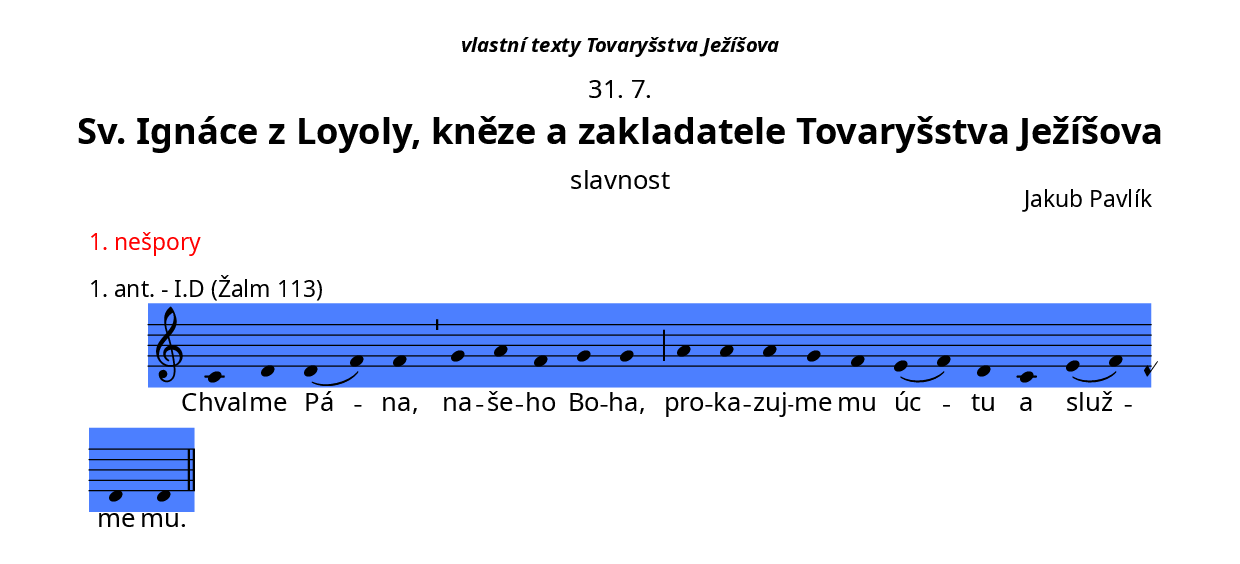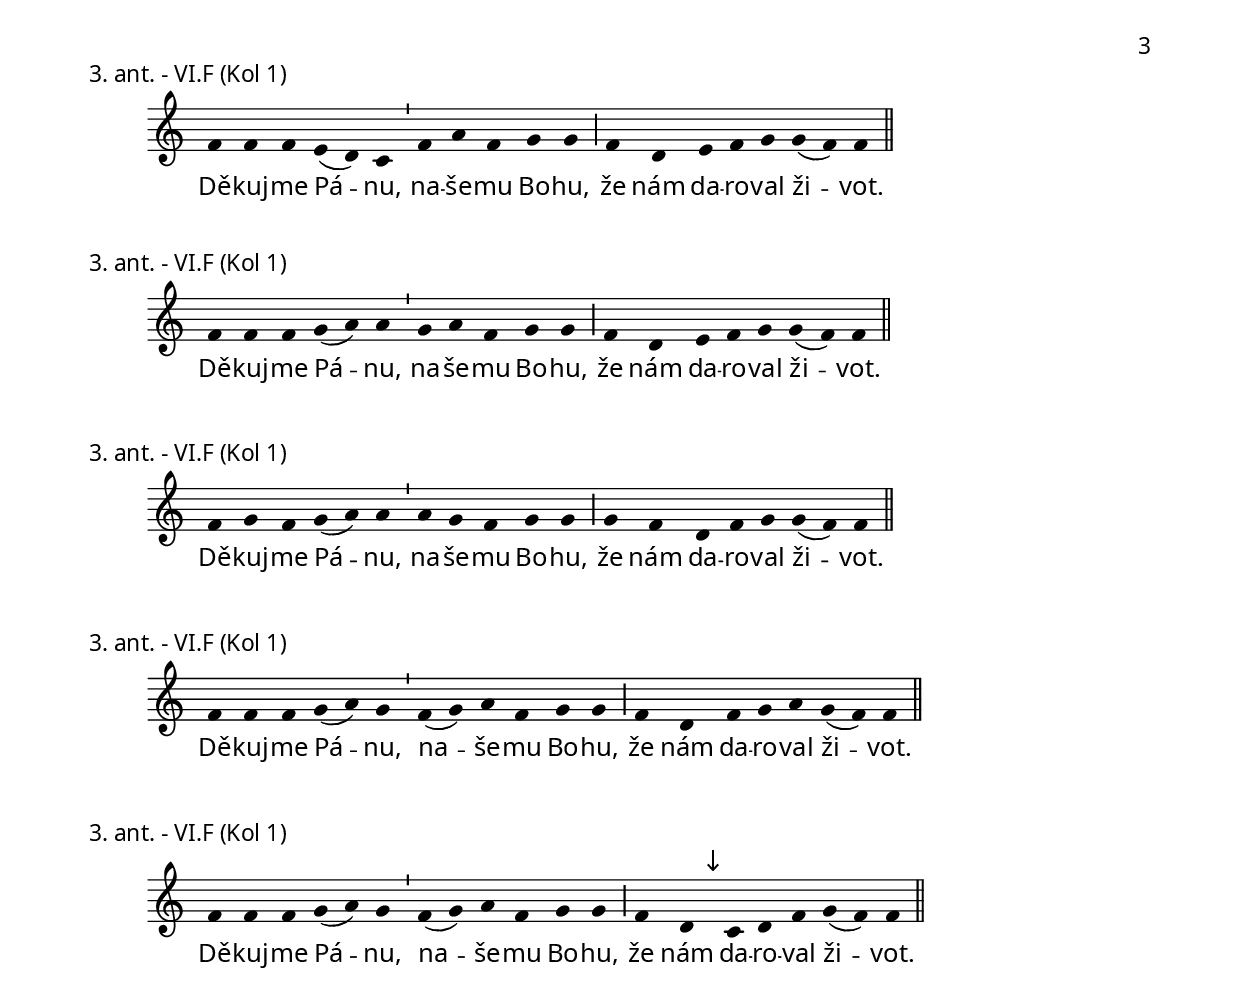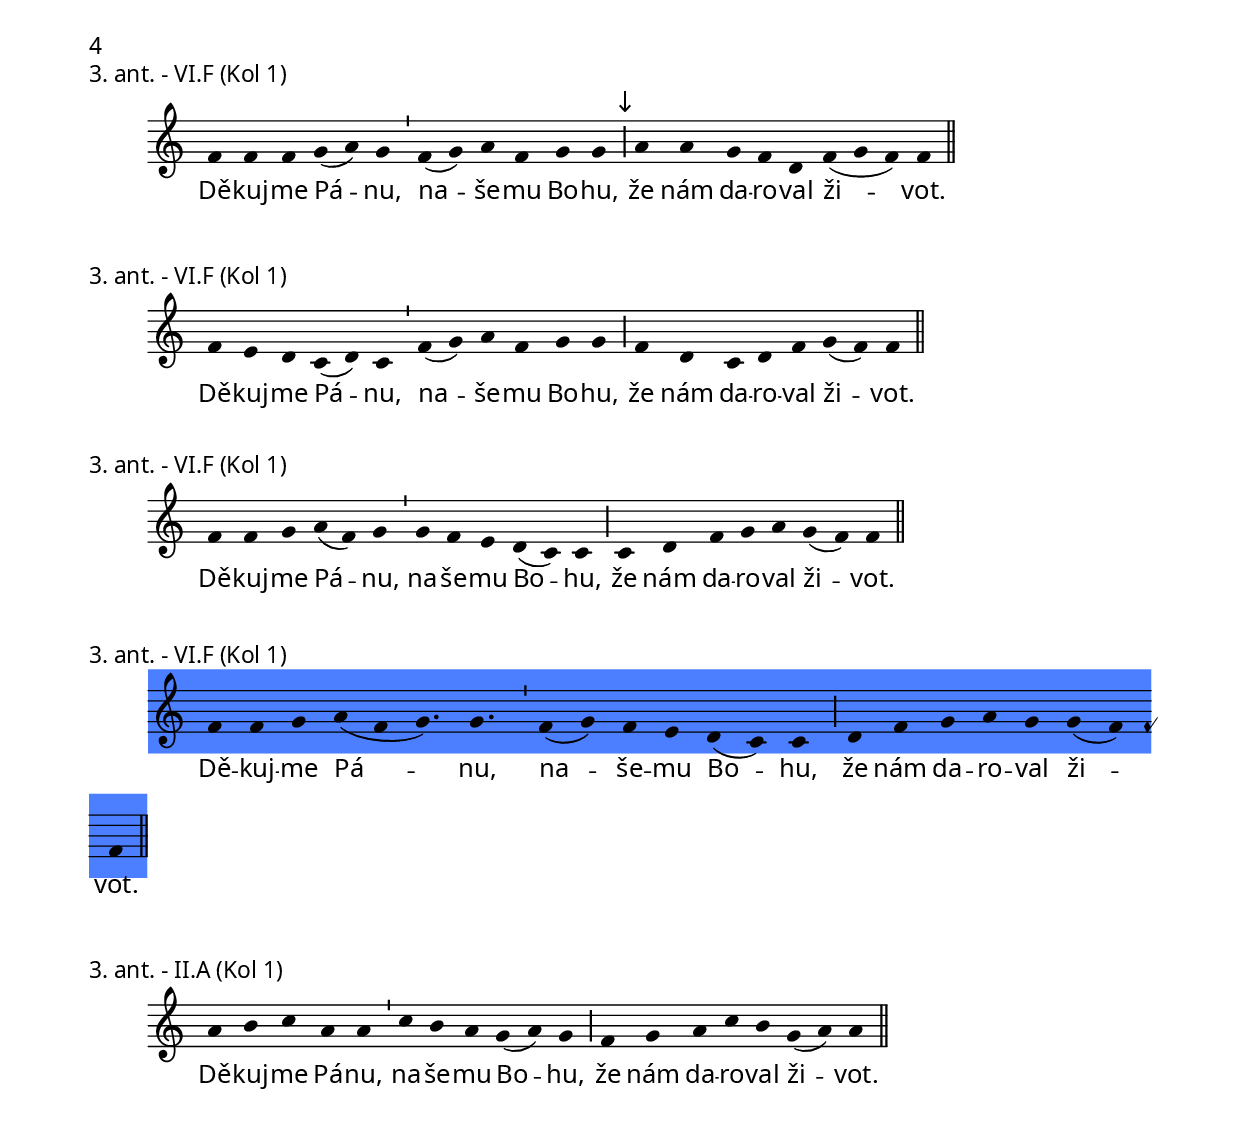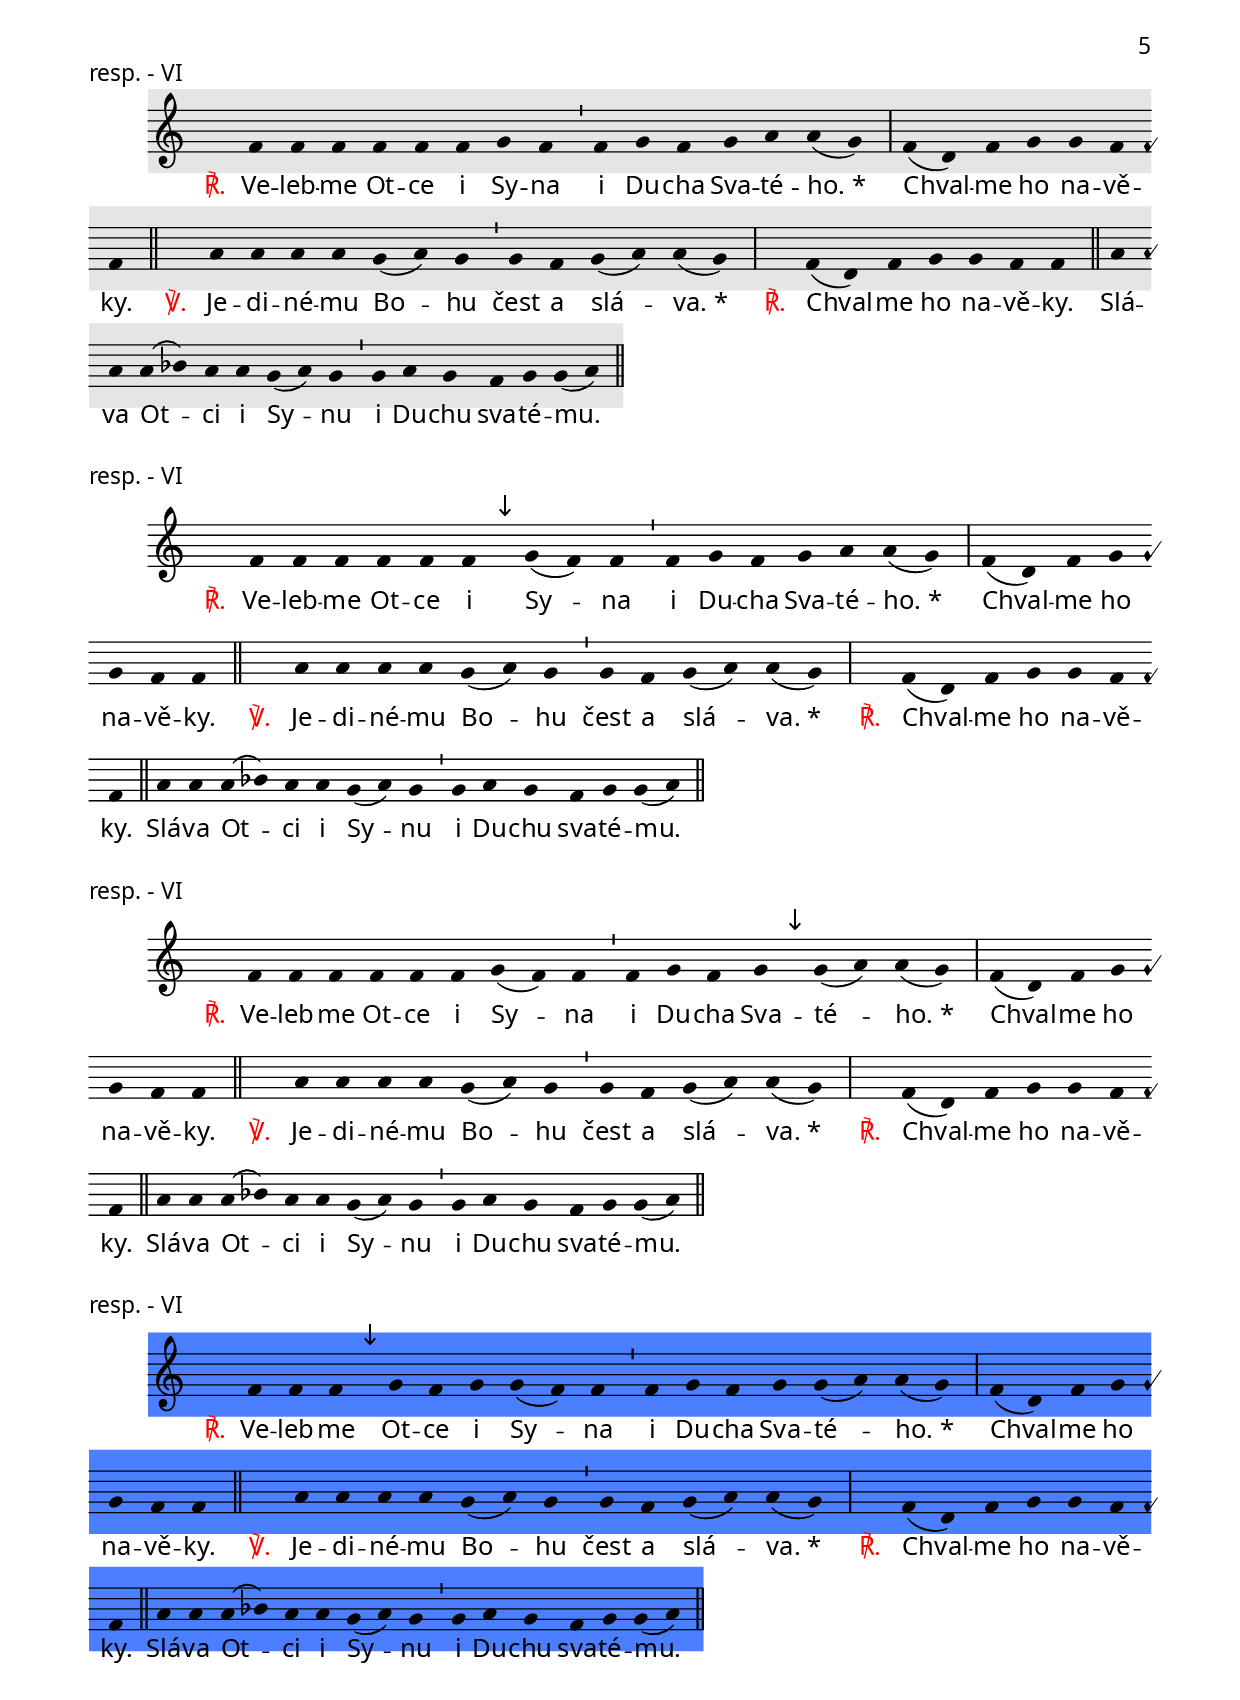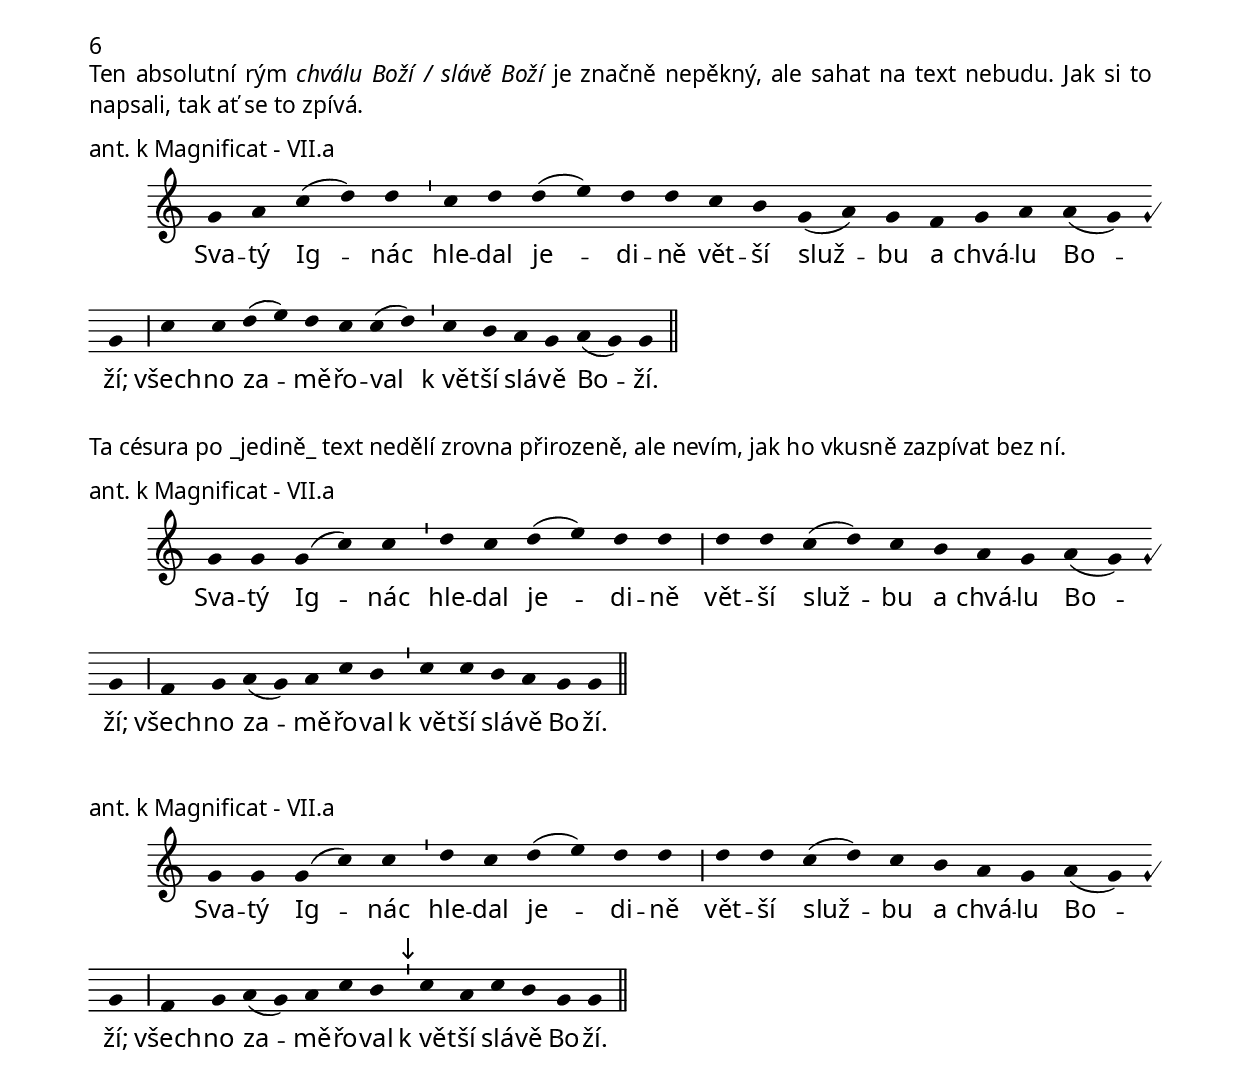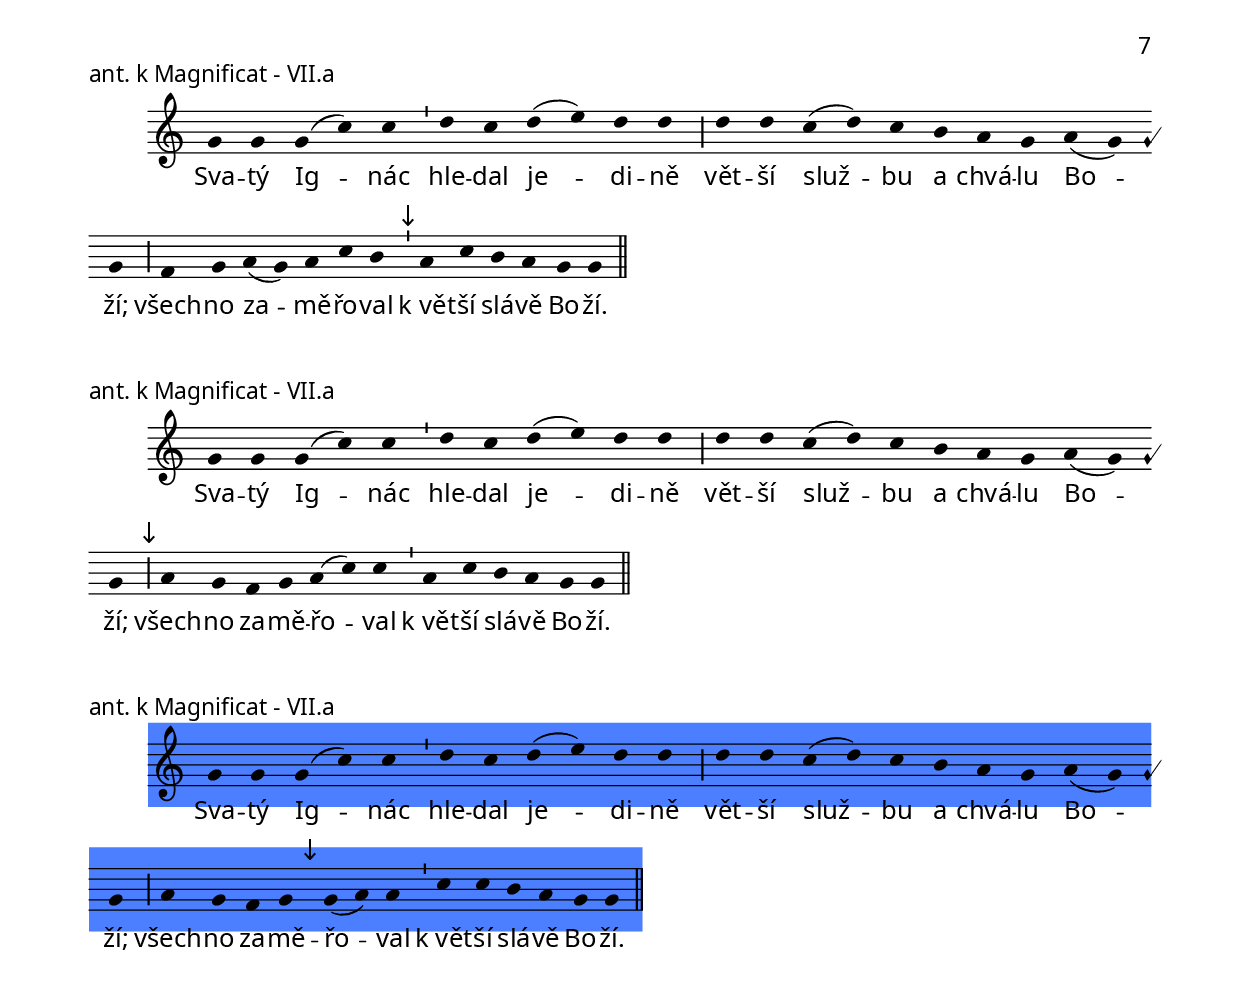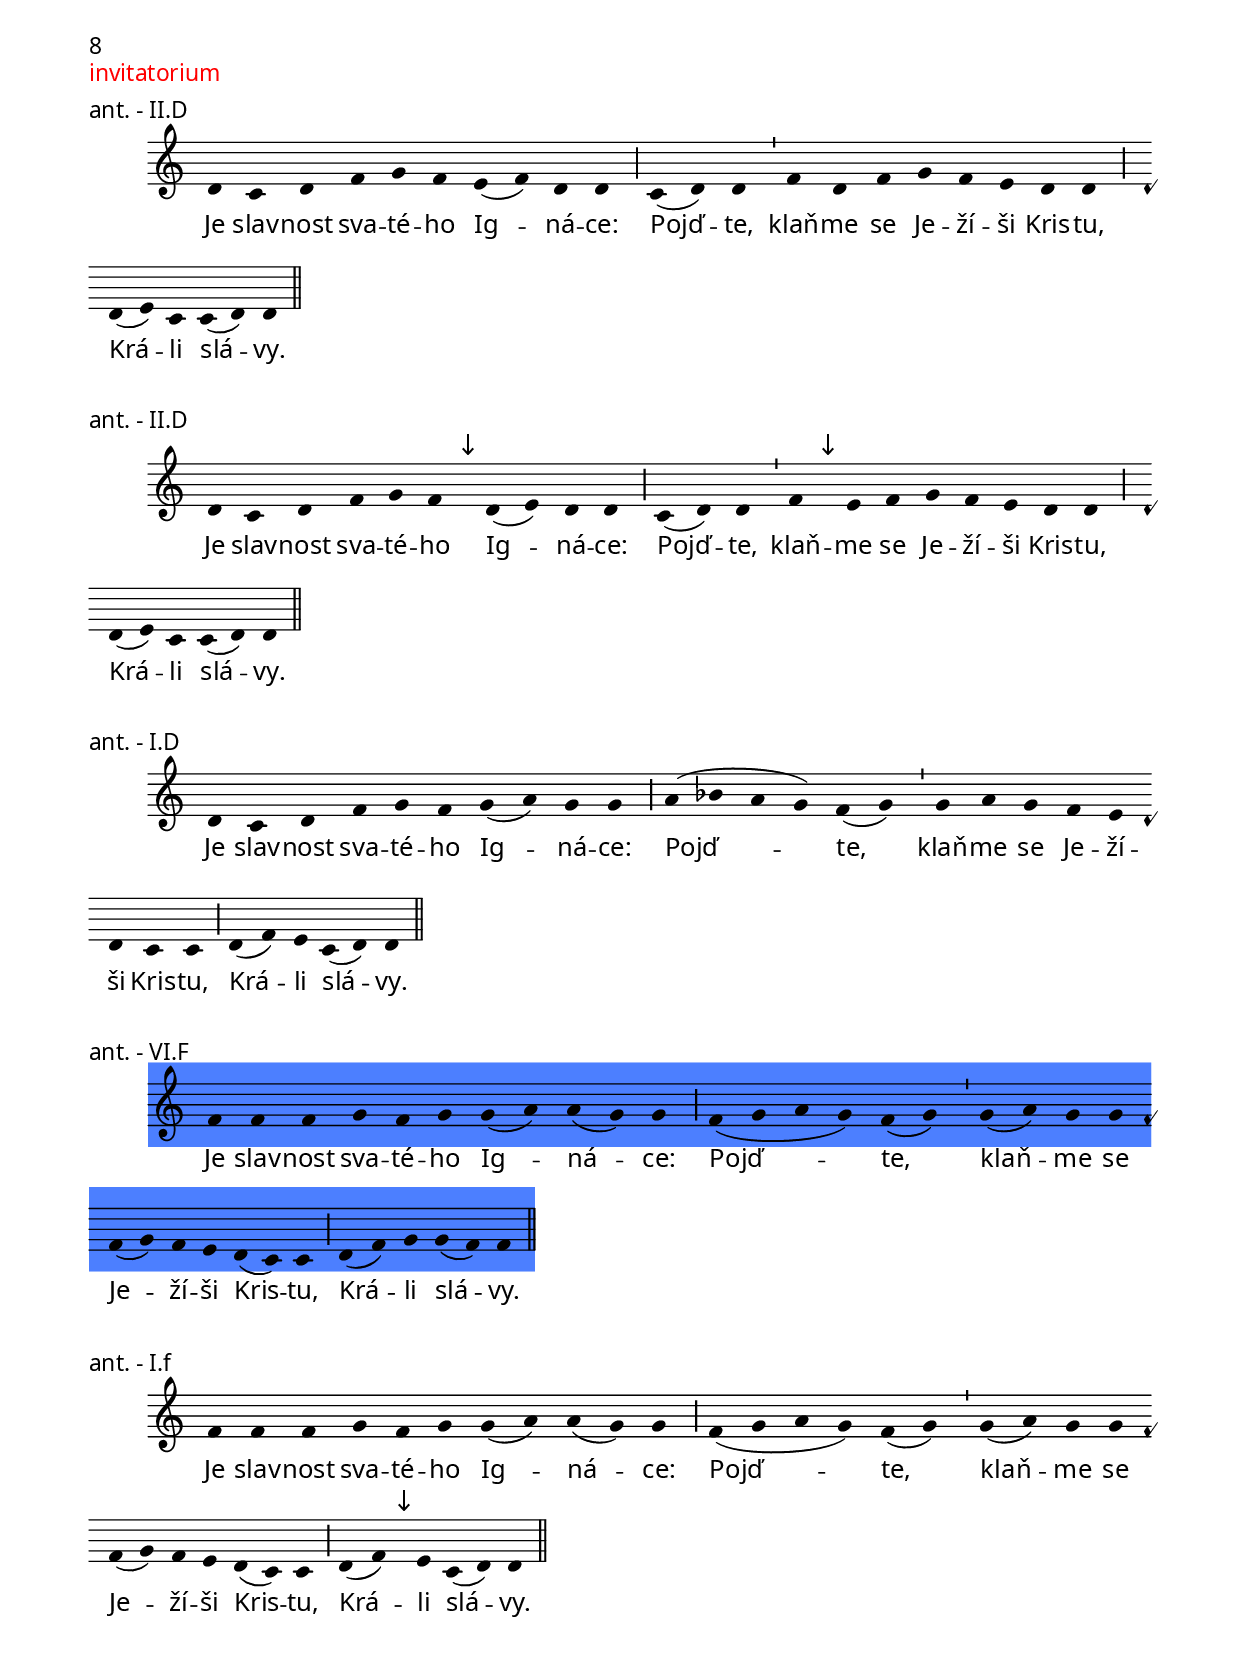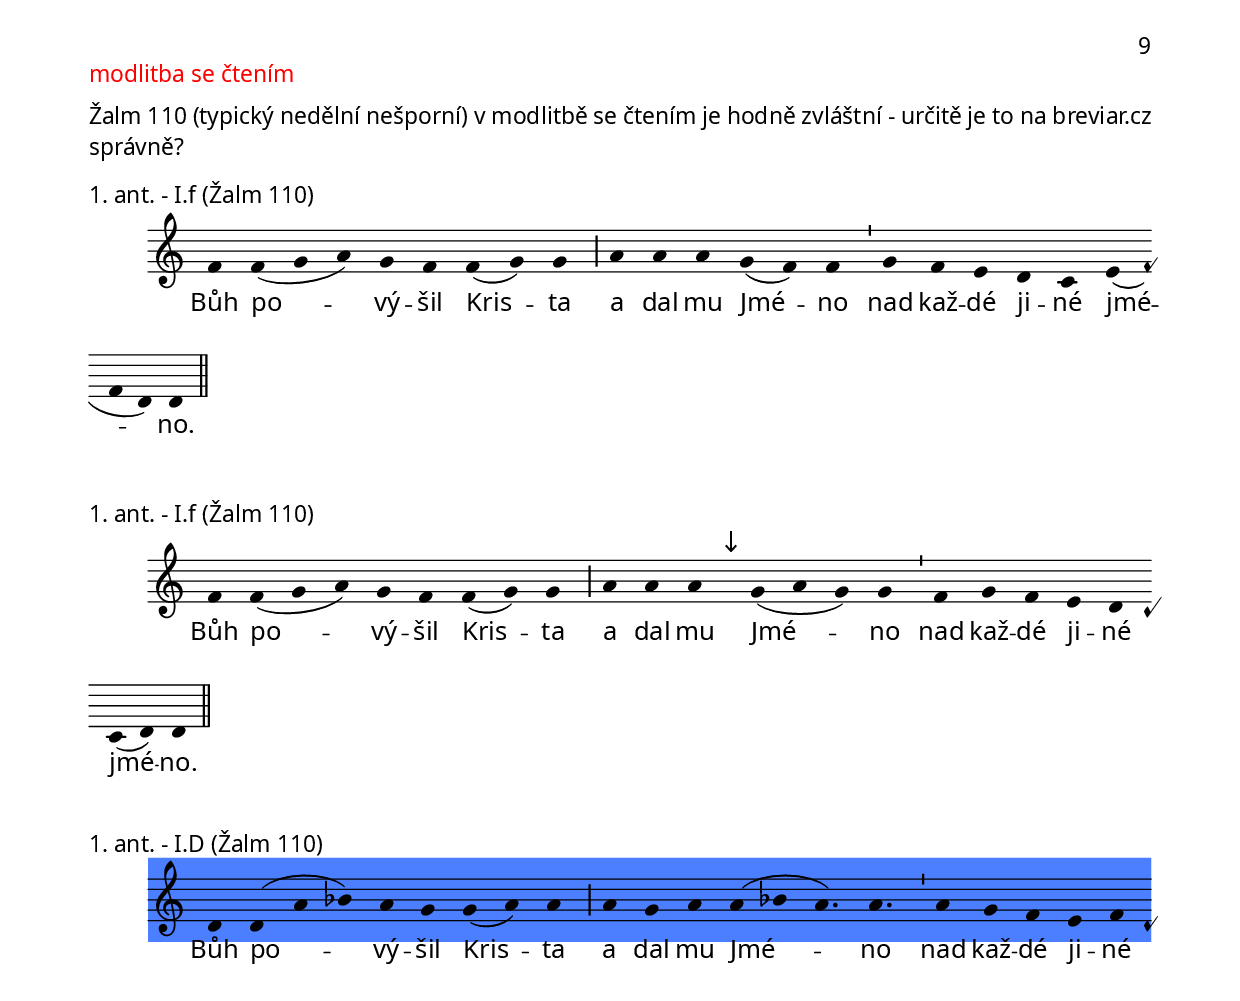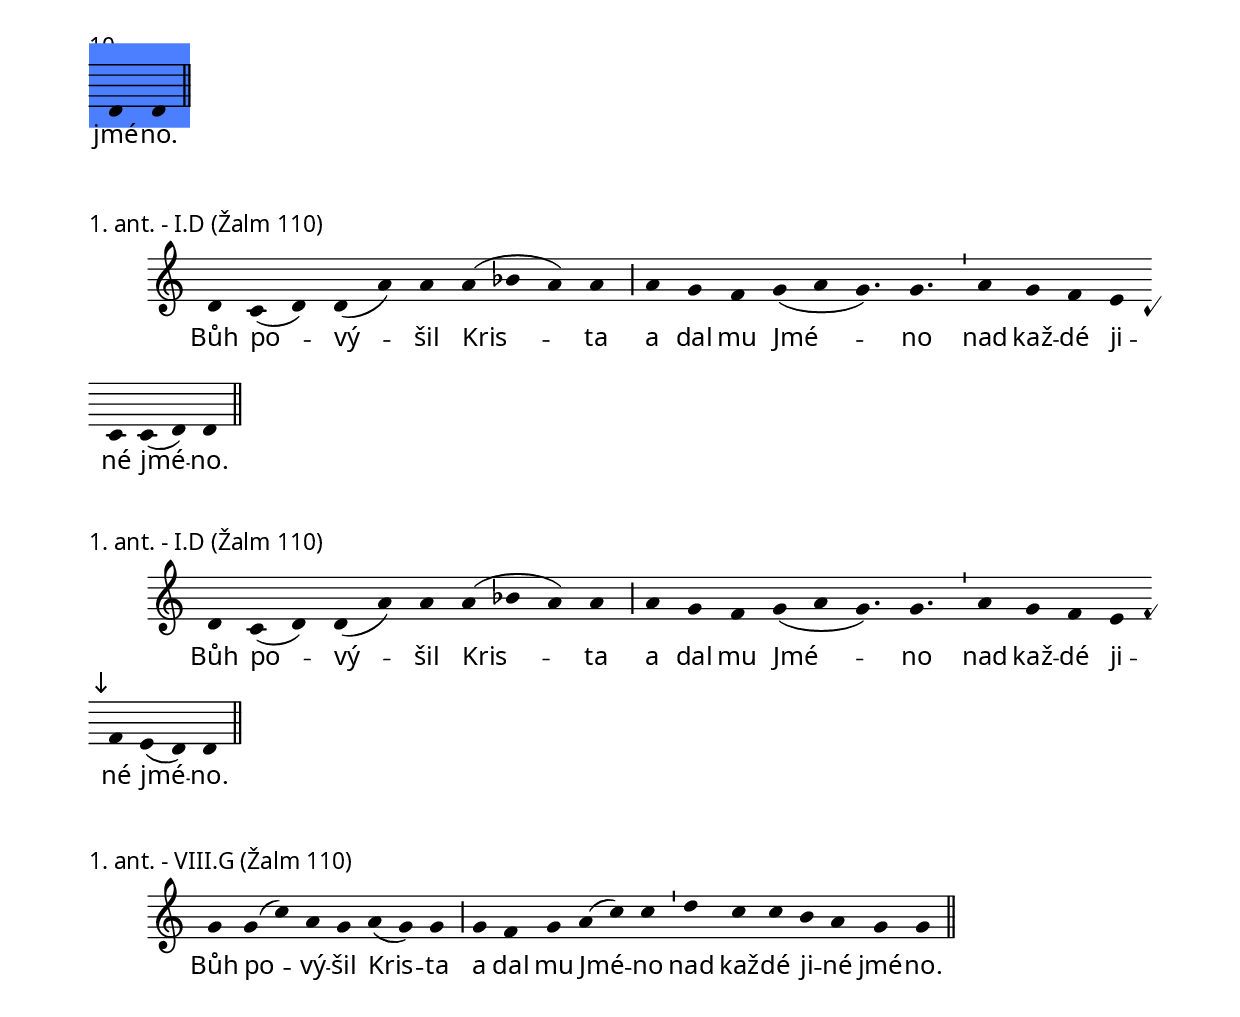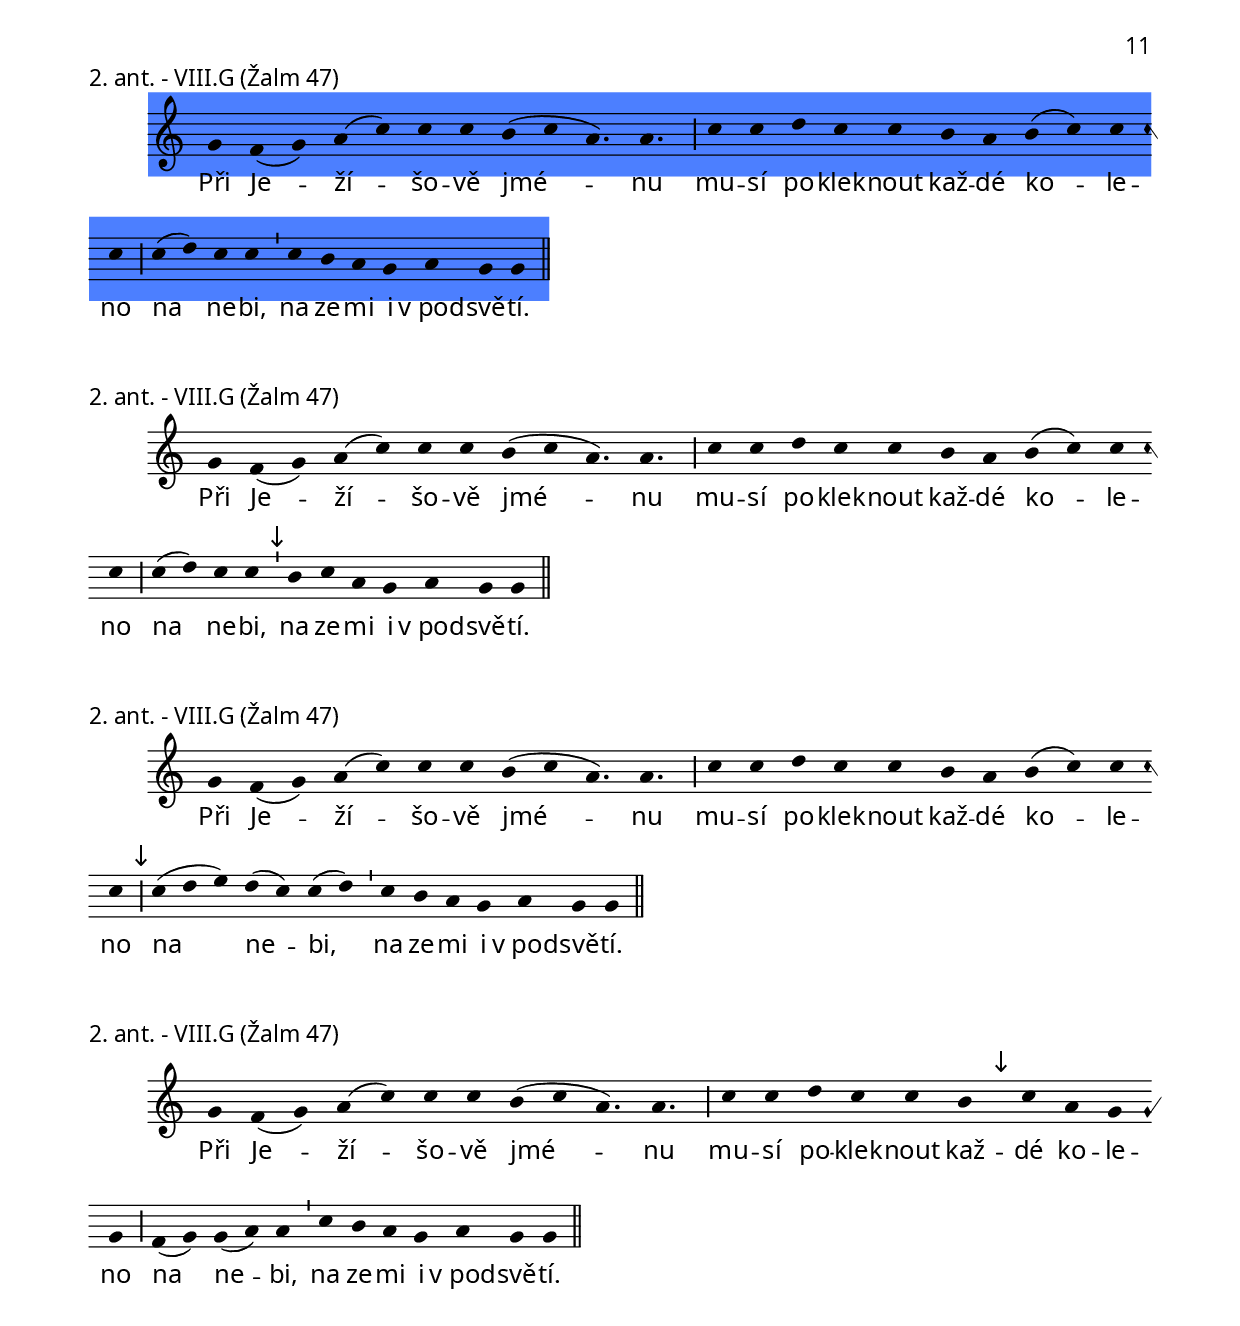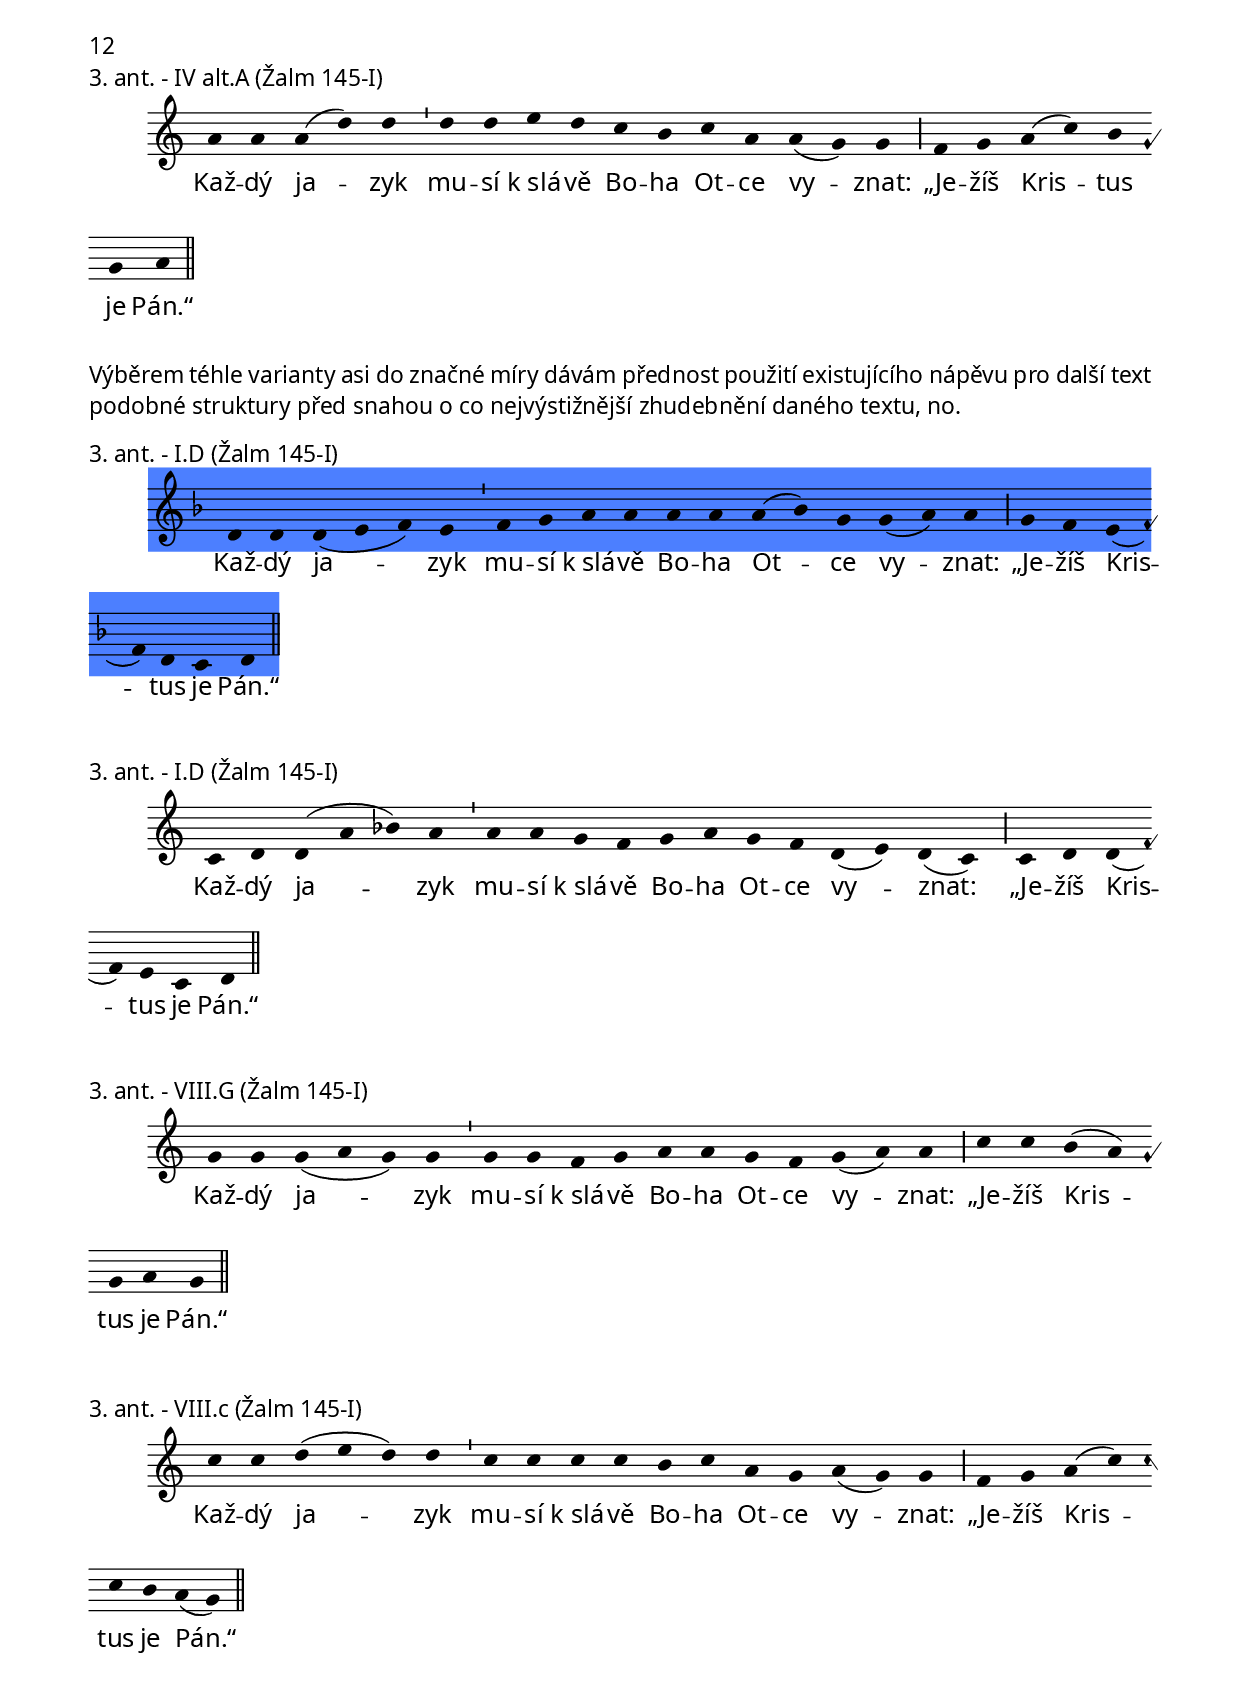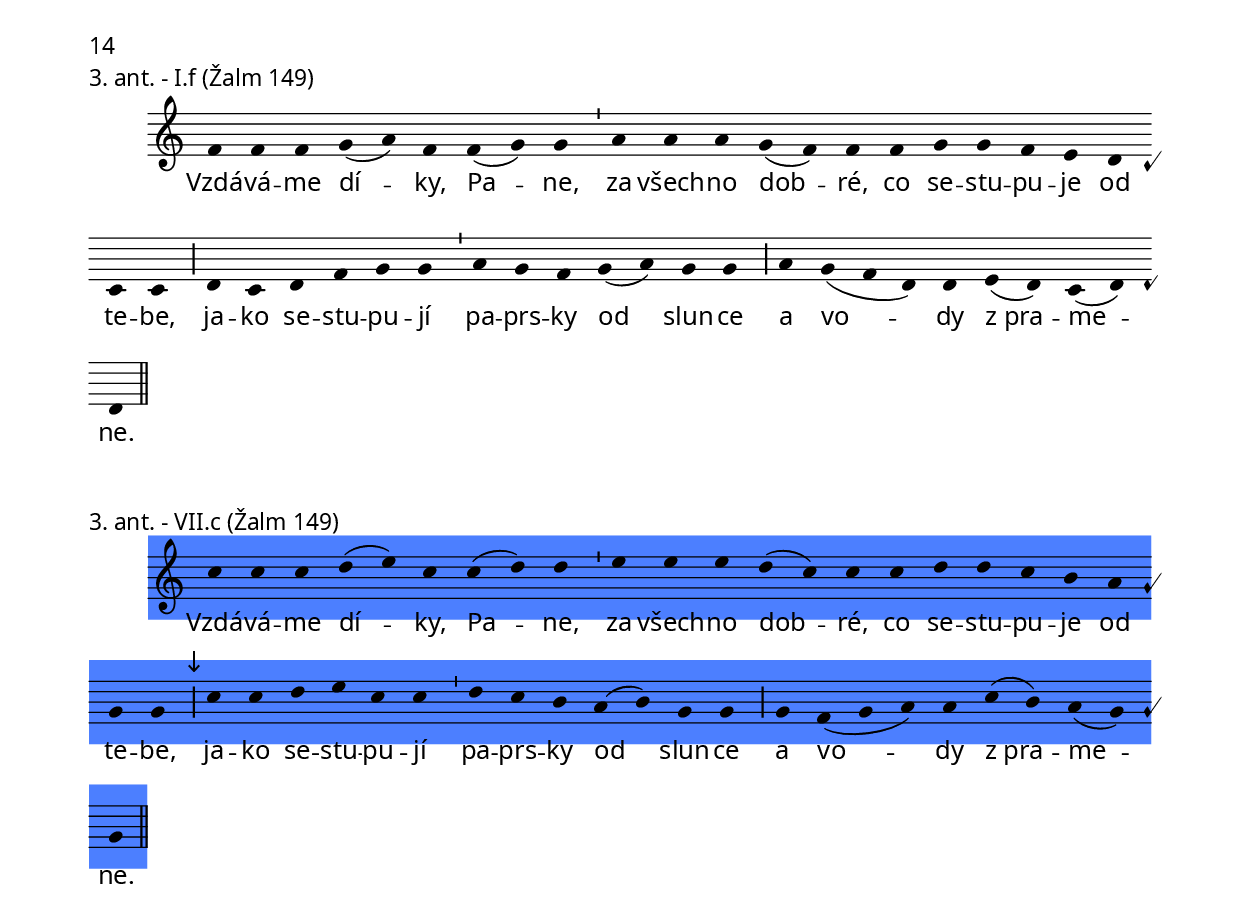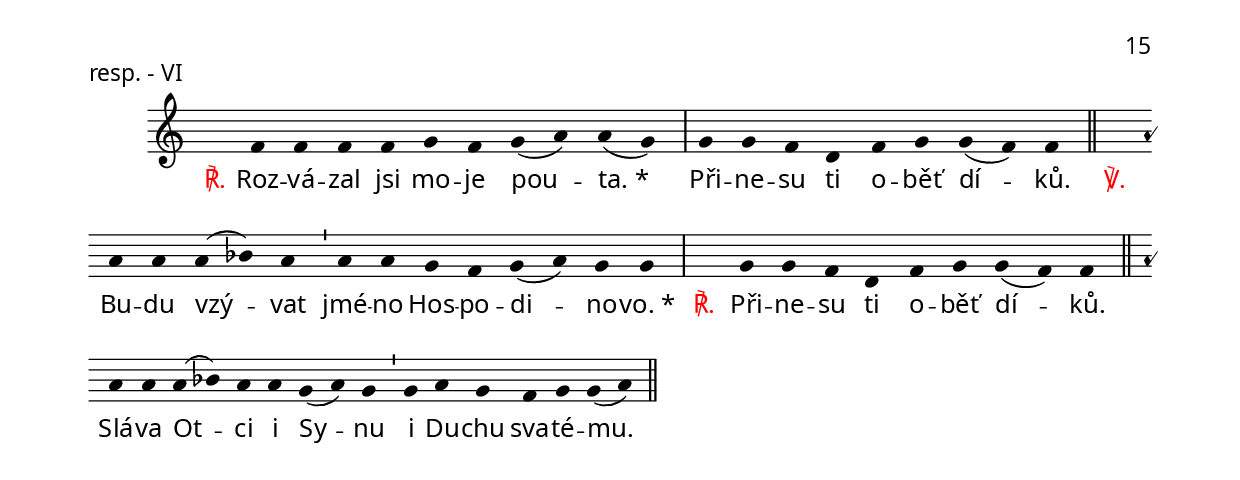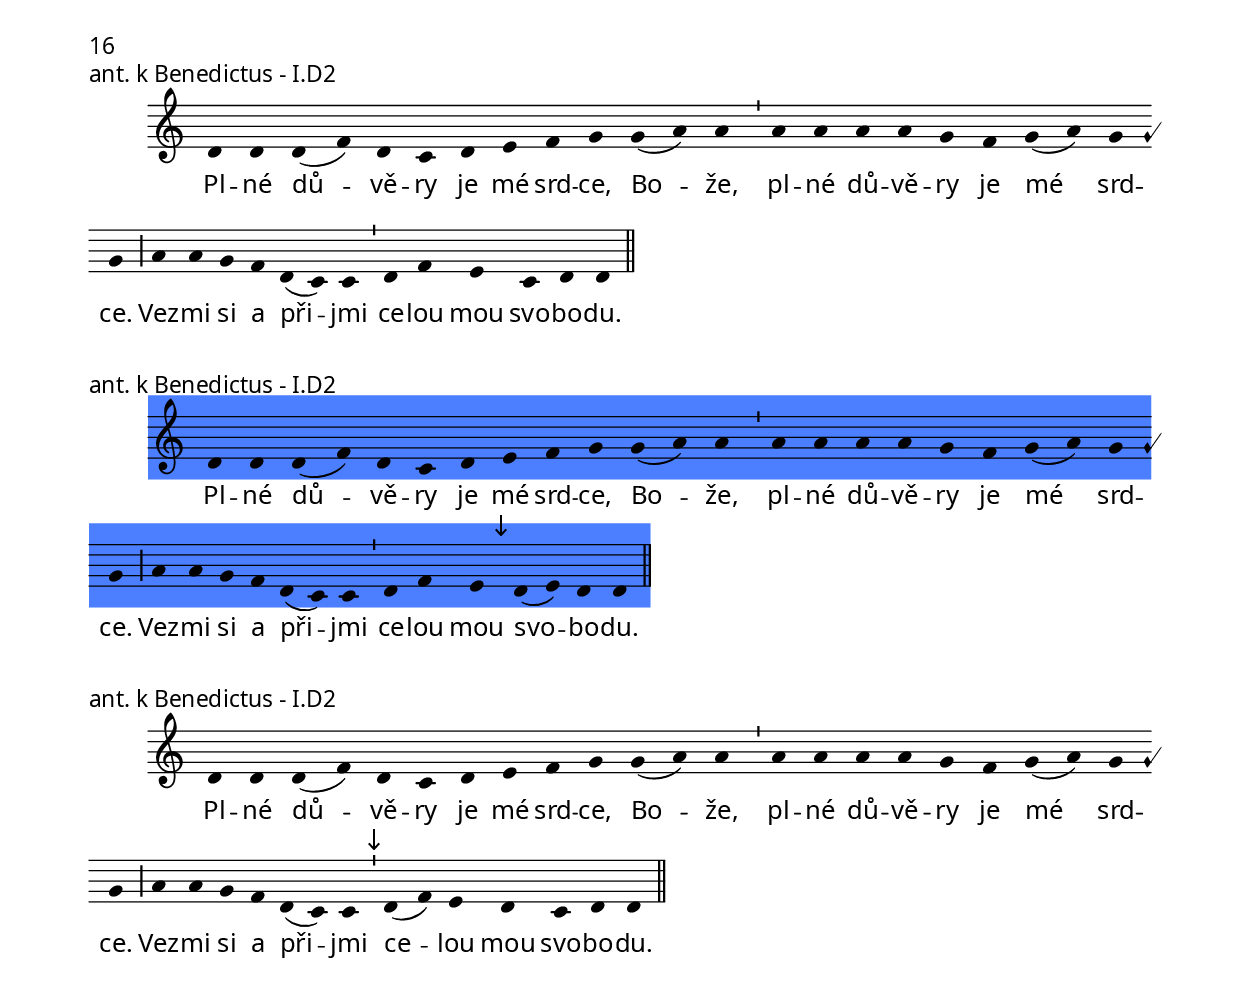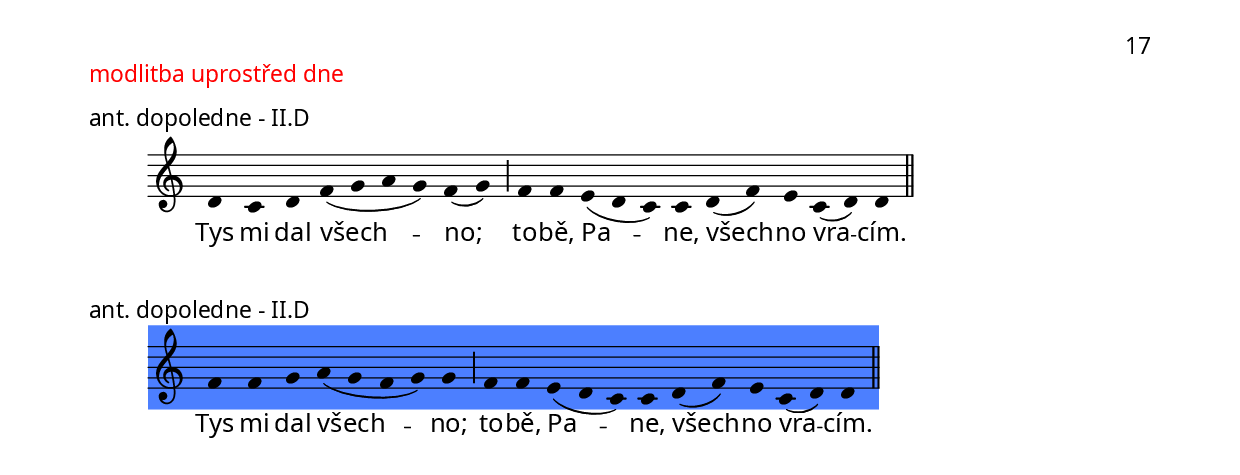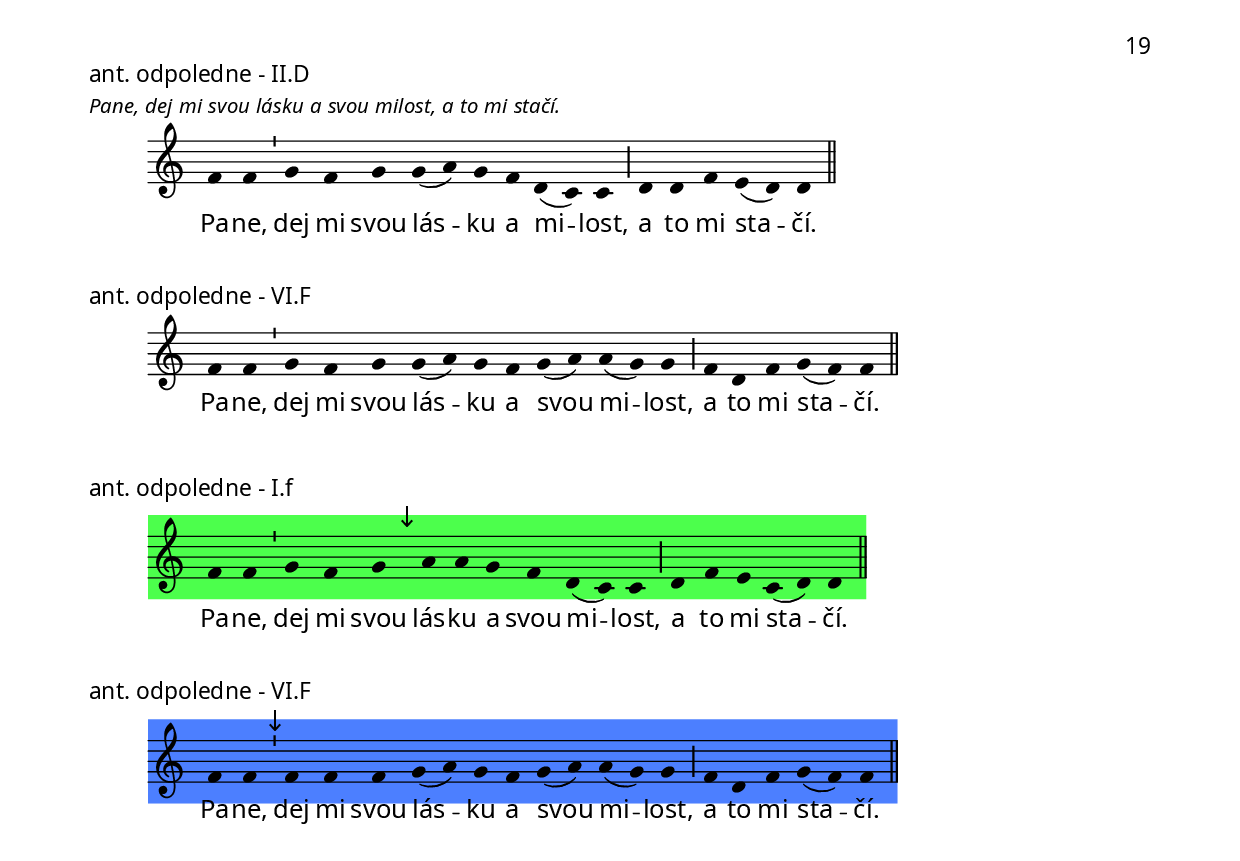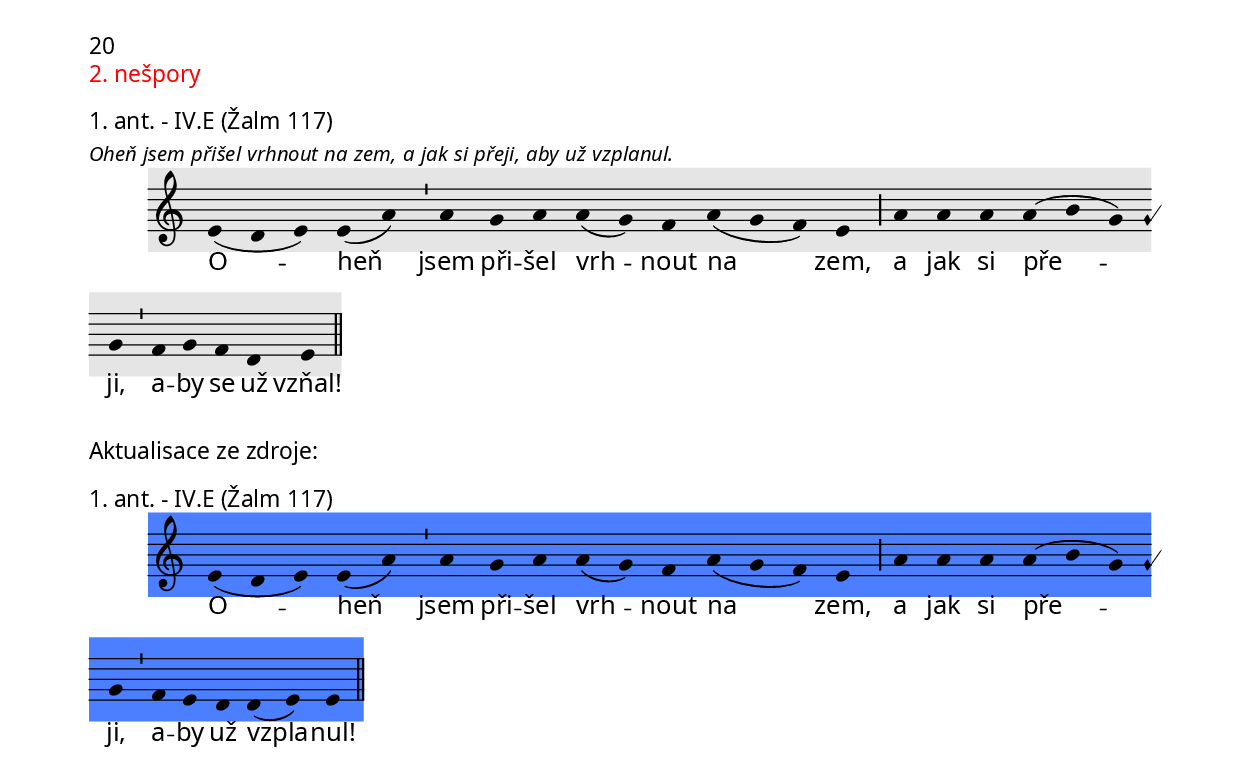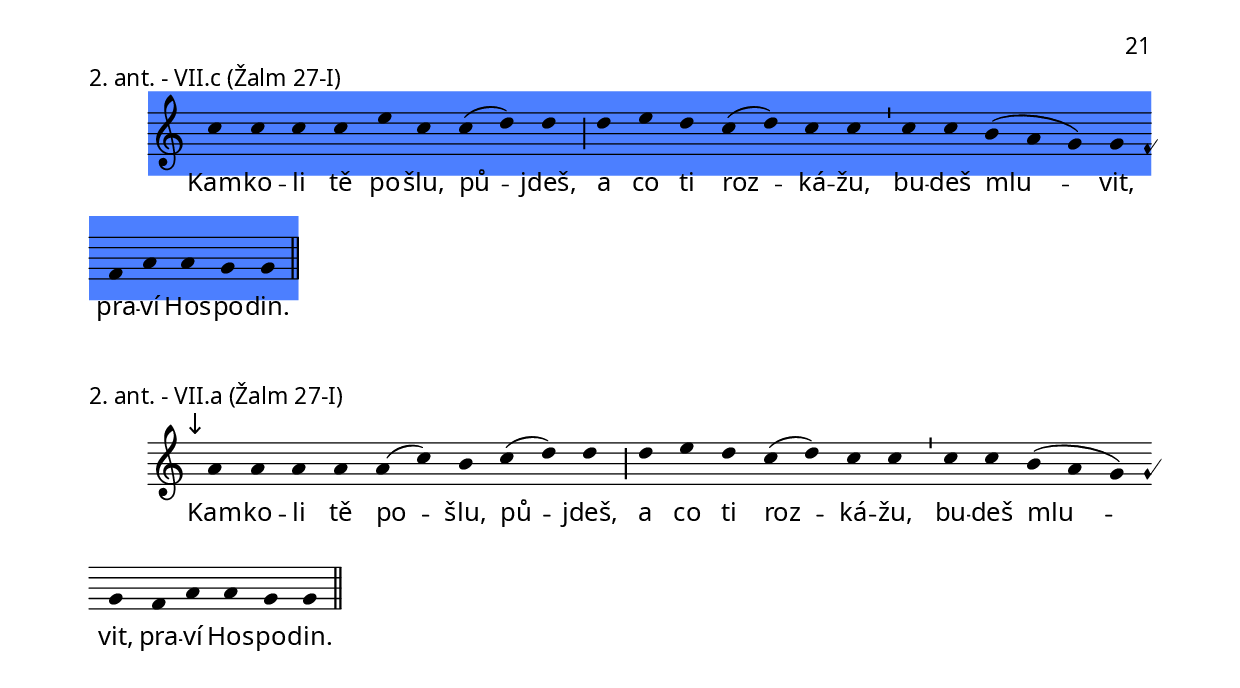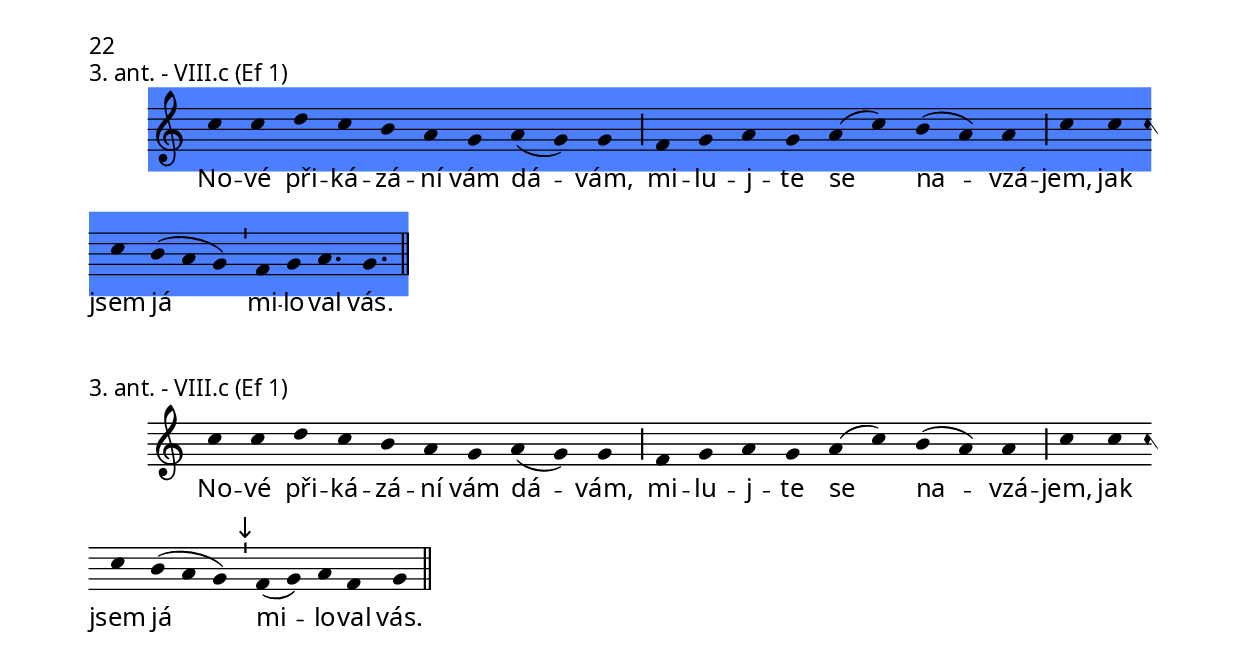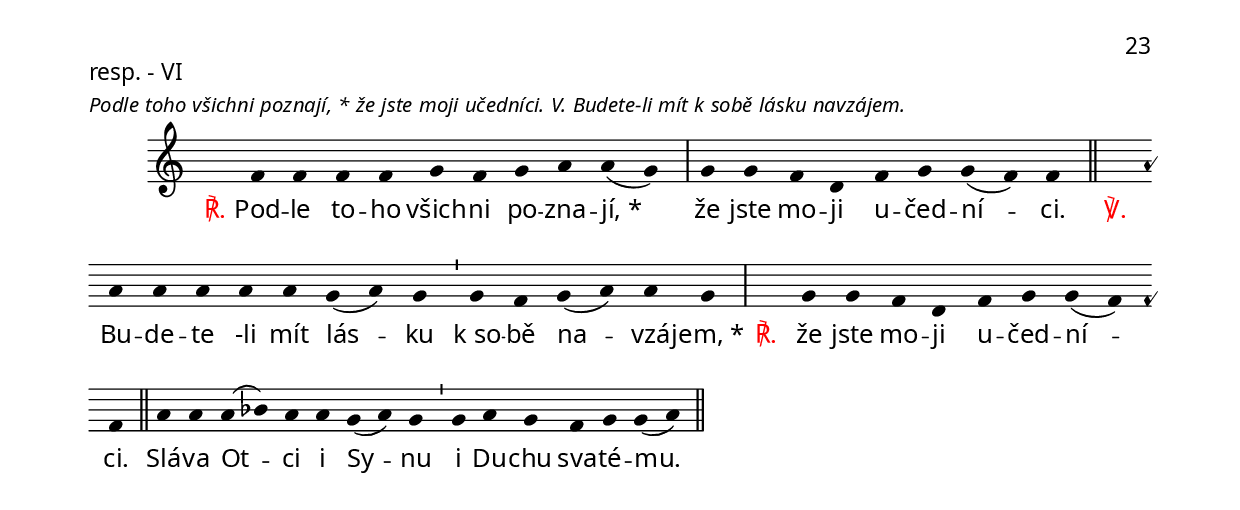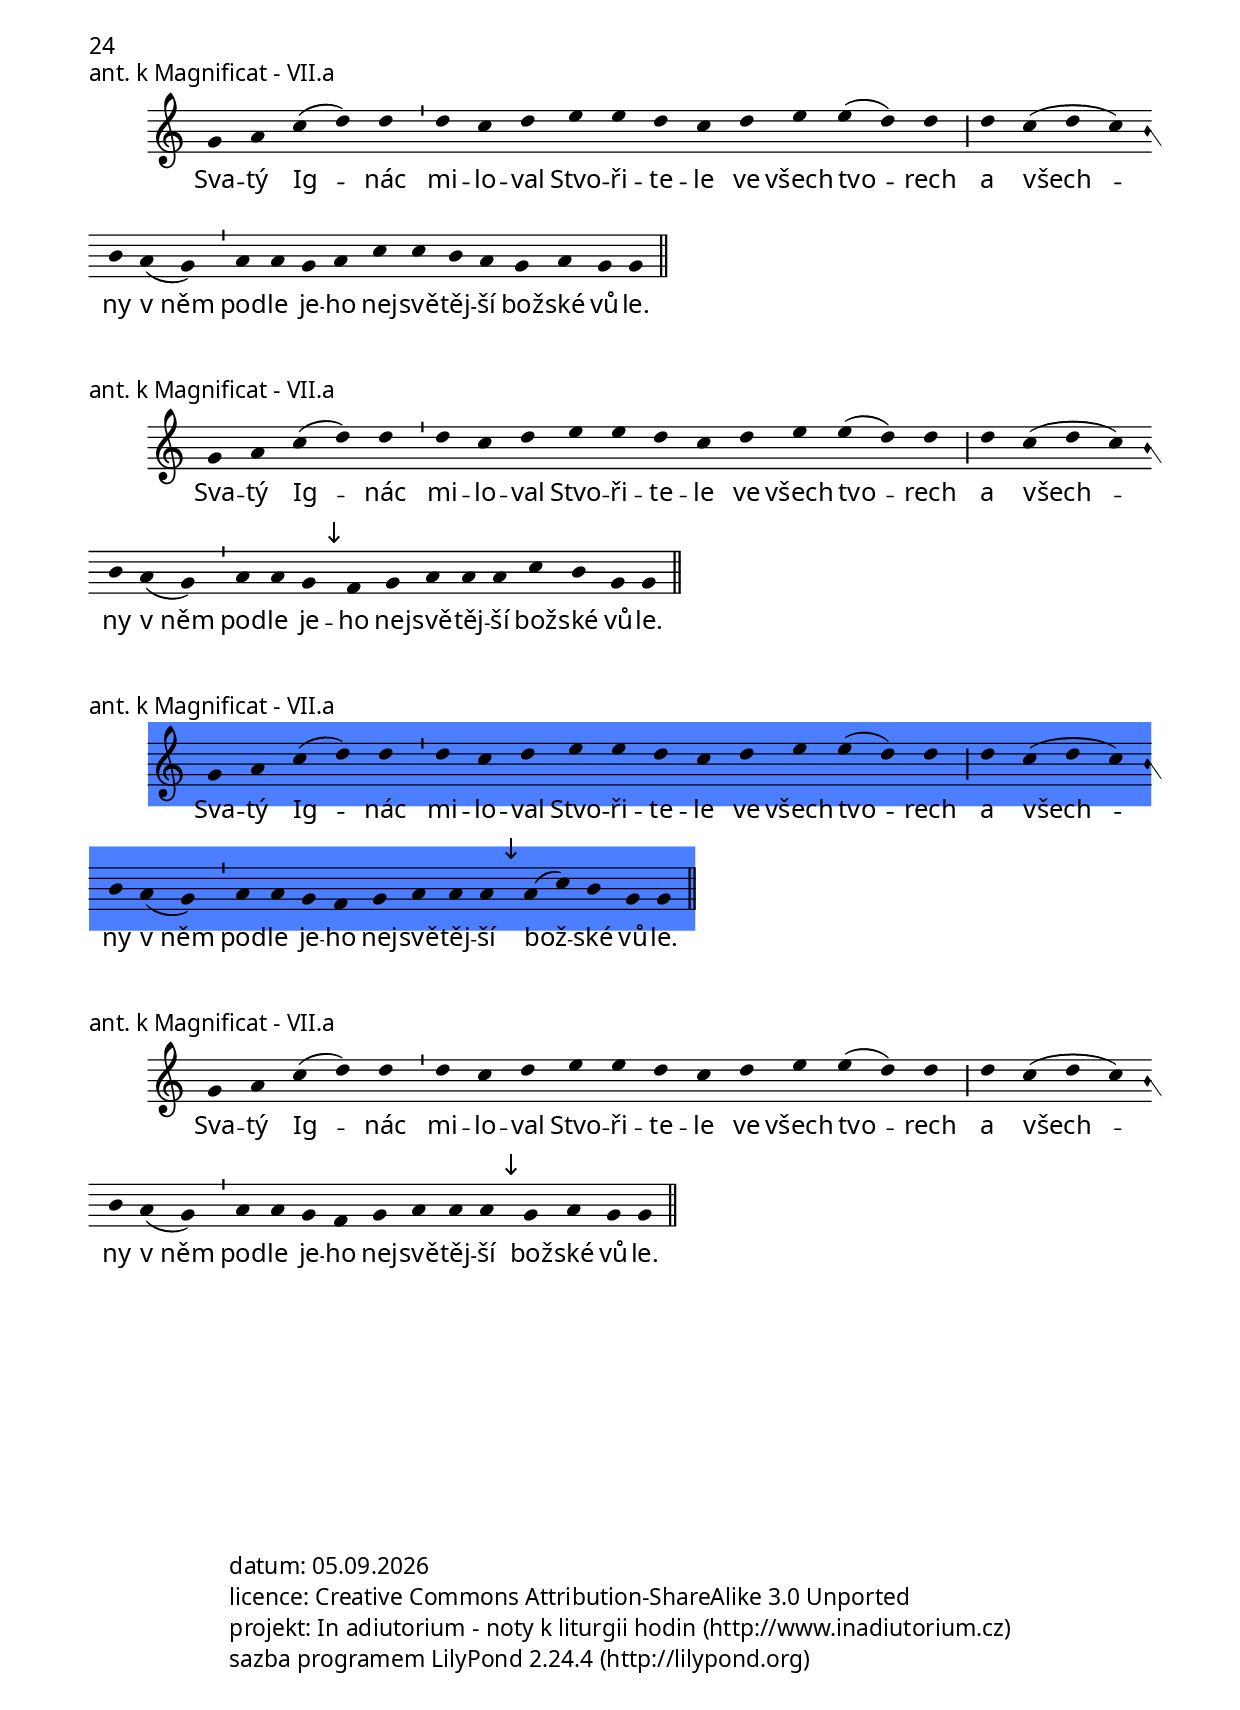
\version "2.19.80"

\include "../../spolecne.ly"
\include "../../../spolecne/reholni.ly"
\include "../../dilyresponsorii.ly"

\header {
  title = \markup\titleSvatek
            "Sv. Ignáce z Loyoly, kněze a zakladatele Tovaryšstva Ježíšova"
            slavnost
            "31. 7."
            "vlastní texty Tovaryšstva Ježíšova"
  composer = "Jakub Pavlík"
}

\markup {\nadpisHodinka {"1. nešpory"}}

\score {
  \relative c' {
    \zvyraznovacModry
    \choralniRezim
    c4 d d( f) f \barMin
    g a f g g \barMaior
    a a a g f e( f) d c e( f) d d \barFinalis
  }
  \addlyrics {
    Chval -- me Pá -- na,
    na -- še -- ho Bo -- ha,
    pro -- ka -- zuj -- me mu úc -- tu a služ -- me mu.
  }
  \header {
    quid = "1. ant."
    modus = "I"
    differentia = "D"
    psalmus = "Žalm 113"
    id = "1ne-a1"
    piece = \markup\sestavTitulek
  }
}

\pageBreak

\markup{
  Jiný překlad antifony, která figuruje i v běžném breviáři.
}

\score {
  \relative c' {
    \zvyraznovacModry
    \choralniRezim
    f4 g f e( f) d d \barMaior
    d c( d e f) f g( f) g g( f) \barMaior
    g g g( a) f d e( f d) d \barFinalis
  }
  \addlyrics {
    Co plat -- no člo -- vě -- ku,
    když zís -- ká ce -- lý svět,
    a -- le ztra -- tí svou du -- ši?
  }
  \header {
    quid = "2. ant."
    modus = "II"
    differentia = "D"
    psalmus = "Žalm 147-I"
    fial = "sanktoral/0731ignac.ly#amag?konec"
    id = "1ne-a2"
    piece = \markup\sestavTitulek
  }
}

\pageBreak

\score {
  \relative c' {
    \choralniRezim
    f4 f f e( d) c \barMin
    f a f g g \barMaior
    f d e f g g( f) f \barFinalis
  }
  \addlyrics {
    Dě -- kuj -- me Pá -- nu,
    na -- še -- mu Bo -- hu,
    že nám da -- ro -- val ži -- vot.
  }
  \header {
    quid = "3. ant."
    modus = "VI"
    differentia = "F"
    psalmus = "Kol 1"
    id = "1ne-a3"
    piece = \markup\sestavTitulek
  }
}

\score {
  \relative c' {
    \choralniRezim
    f4 f f g( a) a \barMin
    g a f g g \barMaior
    f d e f g g( f) f \barFinalis
  }
  \addlyrics {
    Dě -- kuj -- me Pá -- nu,
    na -- še -- mu Bo -- hu,
    že nám da -- ro -- val ži -- vot.
  }
  \header {
    quid = "3. ant."
    modus = "VI"
    differentia = "F"
    psalmus = "Kol 1"
    id = "1ne-a3"
    piece = \markup\sestavTitulek
  }
}

\score {
  \relative c' {
    \choralniRezim
    f4 g f g( a) a \barMin
    a g f g g \barMaior
    g f d f g g( f) f \barFinalis
  }
  \addlyrics {
    Dě -- kuj -- me Pá -- nu,
    na -- še -- mu Bo -- hu,
    že nám da -- ro -- val ži -- vot.
  }
  \header {
    quid = "3. ant."
    modus = "VI"
    differentia = "F"
    psalmus = "Kol 1"
    id = "1ne-a3"
    piece = \markup\sestavTitulek
  }
}

\score {
  \relative c' {
    \choralniRezim
    f4 f f g( a) g \barMin
    f( g) a f g g \barMaior
    f d f g a g( f) f \barFinalis
  }
  \addlyrics {
    Dě -- kuj -- me Pá -- nu,
    na -- še -- mu Bo -- hu,
    že nám da -- ro -- val ži -- vot.
  }
  \header {
    quid = "3. ant."
    modus = "VI"
    differentia = "F"
    psalmus = "Kol 1"
    id = "1ne-a3"
    piece = \markup\sestavTitulek
  }
}

\score {
  \relative c' {
    \choralniRezim
    f4 f f g( a) g \barMin
    f( g) a f g g \barMaior
    f d \mark\sipka c d f g( f) f \barFinalis
  }
  \addlyrics {
    Dě -- kuj -- me Pá -- nu,
    na -- še -- mu Bo -- hu,
    že nám da -- ro -- val ži -- vot.
  }
  \header {
    quid = "3. ant."
    modus = "VI"
    differentia = "F"
    psalmus = "Kol 1"
    id = "1ne-a3"
    piece = \markup\sestavTitulek
  }
}

\score {
  \relative c' {
    \choralniRezim
    f4 f f g( a) g \barMin
    f( g) a f g g \barMaior
    \mark\sipka a a g f d f( g f) f \barFinalis
  }
  \addlyrics {
    Dě -- kuj -- me Pá -- nu,
    na -- še -- mu Bo -- hu,
    že nám da -- ro -- val ži -- vot.
  }
  \header {
    quid = "3. ant."
    modus = "VI"
    differentia = "F"
    psalmus = "Kol 1"
    id = "1ne-a3"
    piece = \markup\sestavTitulek
  }
}

\score {
  \relative c' {
    \choralniRezim
    f4 e d c( d) c \barMin
    f( g) a f g g \barMaior
    f d c d f g( f) f \barFinalis
  }
  \addlyrics {
    Dě -- kuj -- me Pá -- nu,
    na -- še -- mu Bo -- hu,
    že nám da -- ro -- val ži -- vot.
  }
  \header {
    quid = "3. ant."
    modus = "VI"
    differentia = "F"
    psalmus = "Kol 1"
    id = "1ne-a3"
    piece = \markup\sestavTitulek
  }
}

\score {
  \relative c' {
    \choralniRezim
    f4 f g a( f) g \barMin
    g f e d( c) c \barMaior
    c d f g a g( f) f \barFinalis
  }
  \addlyrics {
    Dě -- kuj -- me Pá -- nu,
    na -- še -- mu Bo -- hu,
    že nám da -- ro -- val ži -- vot.
  }
  \header {
    quid = "3. ant."
    modus = "VI"
    differentia = "F"
    psalmus = "Kol 1"
    id = "1ne-a3"
    piece = \markup\sestavTitulek
  }
}

\score {
  \relative c' {
    \zvyraznovacModry
    \choralniRezim
    f4 f g a( f g4.) g \barMin
    f4( g) f e d( c) c \barMaior
    d f g a g g( f) f \barFinalis
  }
  \addlyrics {
    Dě -- kuj -- me Pá -- nu,
    na -- še -- mu Bo -- hu,
    že nám da -- ro -- val ži -- vot.
  }
  \header {
    quid = "3. ant."
    modus = "VI"
    differentia = "F"
    psalmus = "Kol 1"
    id = "1ne-a3"
    piece = \markup\sestavTitulek
  }
}

\score {
  \relative c'' {
    \choralniRezim
    a4 b c a a \barMin
    c b a g( a) g \barMaior
    f g a c b g( a) a \barFinalis
  }
  \addlyrics {
    Dě -- kuj -- me Pá -- nu,
    na -- še -- mu Bo -- hu,
    že nám da -- ro -- val ži -- vot.
  }
  \header {
    quid = "3. ant."
    modus = "II"
    differentia = "A"
    psalmus = "Kol 1"
    id = "1ne-a3"
    piece = \markup\sestavTitulek
  }
}

\pageBreak

\score {
  \relative c' {
    \zvyraznovacSedy
    \choralniRezim

    % R
    \neviditelna f
    f4 f f f f f g f \barMin f g f g a a( g) \barMax
    f( d) f g g f f \barFinalis
    % V
    \neviditelna a
    a4 a a a g( a) g \barMin g f g( a) a( g) \barMax
    % R
    \neviditelna a
    f( d) f g g f f \barFinalis
    % Slava
    \respVIdoxologie \barFinalis
  }
  \addlyrics {
    \Response Ve -- leb -- me Ot -- ce i Sy -- na i Du -- cha Sva -- té -- ho._*
    Chval -- me ho na -- vě -- ky.
    \Verse Je -- di -- né -- mu Bo -- hu čest a slá -- va._*
    \Response Chval -- me ho na -- vě -- ky.
    \textRespDoxologie
  }
  \header {
    quid = "resp."
    modus = "VI"
    id = "1ne-r"
    piece = \markup {\sestavTitulekResp}
  }
}

\score {
  \relative c' {
    \choralniRezim

    % R
    \neviditelna f
    f4 f f f f f \mark\sipka g( f) f \barMin f g f g a a( g) \barMax
    f( d) f g g f f \barFinalis
    % V
    \neviditelna a
    a4 a a a g( a) g \barMin g f g( a) a( g) \barMax
    % R
    \neviditelna a
    f( d) f g g f f \barFinalis
    % Slava
    \respVIdoxologie \barFinalis
  }
  \addlyrics {
    \Response Ve -- leb -- me Ot -- ce i Sy -- na i Du -- cha Sva -- té -- ho._*
    Chval -- me ho na -- vě -- ky.
    \Verse Je -- di -- né -- mu Bo -- hu čest a slá -- va._*
    \Response Chval -- me ho na -- vě -- ky.
    \textRespDoxologie
  }
  \header {
    quid = "resp."
    modus = "VI"
    id = "1ne-r"
    piece = \markup {\sestavTitulekResp}
  }
}

\score {
  \relative c' {
    \choralniRezim

    % R
    \neviditelna f
    f4 f f f f f g( f) f \barMin f g f g \mark\sipka g( a) a( g) \barMax
    f( d) f g g f f \barFinalis
    % V
    \neviditelna a
    a4 a a a g( a) g \barMin g f g( a) a( g) \barMax
    % R
    \neviditelna a
    f( d) f g g f f \barFinalis
    % Slava
    \respVIdoxologie \barFinalis
  }
  \addlyrics {
    \Response Ve -- leb -- me Ot -- ce i Sy -- na i Du -- cha Sva -- té -- ho._*
    Chval -- me ho na -- vě -- ky.
    \Verse Je -- di -- né -- mu Bo -- hu čest a slá -- va._*
    \Response Chval -- me ho na -- vě -- ky.
    \textRespDoxologie
  }
  \header {
    quid = "resp."
    modus = "VI"
    id = "1ne-r"
    piece = \markup {\sestavTitulekResp}
  }
}

\score {
  \relative c' {
    \zvyraznovacModry
    \choralniRezim

    % R
    \neviditelna f
    f4 f f \mark\sipka g f g g( f) f \barMin f g f g g( a) a( g) \barMax
    f( d) f g g f f \barFinalis
    % V
    \neviditelna a
    a4 a a a g( a) g \barMin g f g( a) a( g) \barMax
    % R
    \neviditelna a
    f( d) f g g f f \barFinalis
    % Slava
    \respVIdoxologie \barFinalis
  }
  \addlyrics {
    \Response Ve -- leb -- me Ot -- ce i Sy -- na i Du -- cha Sva -- té -- ho._*
    Chval -- me ho na -- vě -- ky.
    \Verse Je -- di -- né -- mu Bo -- hu čest a slá -- va._*
    \Response Chval -- me ho na -- vě -- ky.
    \textRespDoxologie
  }
  \header {
    quid = "resp."
    modus = "VI"
    id = "1ne-r"
    piece = \markup {\sestavTitulekResp}
  }
}

\pageBreak

\markup\justify{
  Ten absolutní rým \italic{chválu Boží / slávě Boží} je značně nepěkný,
  ale sahat na text nebudu. Jak si to napsali, tak ať se to zpívá.
}

\score {
  \relative c'' {
    \choralniRezim
    g4 a c( d) d \barMin
    c d d( e) d d c b g( a) g f g a a( g) g \barMaior
    c c d( e) d c c( d) \barMin
    c b a g a( g) g \barFinalis
  }
  \addlyrics {
    Sva -- tý Ig -- nác
    hle -- dal je -- di -- ně vět -- ší služ -- bu a chvá -- lu Bo -- ží;
    všech -- no za -- mě -- řo -- val
    k_vět -- ší slá -- vě Bo -- ží.
  }
  \header {
    quid = "ant. k Magnificat"
    modus = "VII"
    differentia = "a"
    psalmus = ""
    id = "1ne-amag"
    piece = \markup\sestavTitulekBezZalmu
  }
}

\markup\justify{
  Ta césura po _jedině_ text nedělí zrovna přirozeně,
  ale nevím, jak ho vkusně zazpívat bez ní.
}

\score {
  \relative c'' {
    \choralniRezim
    g4 g g( c) c \barMin
    d c d( e) d d \barMaior
    d d c( d) c b a g a( g) g \barMaior
    f g a( g) a c b \barMin
    c c b a g g \barFinalis
  }
  \addlyrics {
    Sva -- tý Ig -- nác
    hle -- dal je -- di -- ně
    vět -- ší služ -- bu a chvá -- lu Bo -- ží;
    všech -- no za -- mě -- řo -- val
    k_vět -- ší slá -- vě Bo -- ží.
  }
  \header {
    quid = "ant. k Magnificat"
    modus = "VII"
    differentia = "a"
    psalmus = ""
    id = "1ne-amag"
    piece = \markup\sestavTitulekBezZalmu
  }
}

\score {
  \relative c'' {
    \choralniRezim
    g4 g g( c) c \barMin
    d c d( e) d d \barMaior
    d d c( d) c b a g a( g) g \barMaior
    f g a( g) a c b \barMin
    \mark\sipka c a c b g g \barFinalis
  }
  \addlyrics {
    Sva -- tý Ig -- nác
    hle -- dal je -- di -- ně
    vět -- ší služ -- bu a chvá -- lu Bo -- ží;
    všech -- no za -- mě -- řo -- val
    k_vět -- ší slá -- vě Bo -- ží.
  }
  \header {
    quid = "ant. k Magnificat"
    modus = "VII"
    differentia = "a"
    psalmus = ""
    id = "1ne-amag"
    piece = \markup\sestavTitulekBezZalmu
  }
}

\score {
  \relative c'' {
    \choralniRezim
    g4 g g( c) c \barMin
    d c d( e) d d \barMaior
    d d c( d) c b a g a( g) g \barMaior
    f g a( g) a c b \barMin
    \mark\sipka a c b a g g \barFinalis
  }
  \addlyrics {
    Sva -- tý Ig -- nác
    hle -- dal je -- di -- ně
    vět -- ší služ -- bu a chvá -- lu Bo -- ží;
    všech -- no za -- mě -- řo -- val
    k_vět -- ší slá -- vě Bo -- ží.
  }
  \header {
    quid = "ant. k Magnificat"
    modus = "VII"
    differentia = "a"
    psalmus = ""
    id = "1ne-amag"
    piece = \markup\sestavTitulekBezZalmu
  }
}

\score {
  \relative c'' {
    \choralniRezim
    g4 g g( c) c \barMin
    d c d( e) d d \barMaior
    d d c( d) c b a g a( g) g \barMaior
    \mark\sipka a g f g a( c) c \barMin
    a c b a g g \barFinalis
  }
  \addlyrics {
    Sva -- tý Ig -- nác
    hle -- dal je -- di -- ně
    vět -- ší služ -- bu a chvá -- lu Bo -- ží;
    všech -- no za -- mě -- řo -- val
    k_vět -- ší slá -- vě Bo -- ží.
  }
  \header {
    quid = "ant. k Magnificat"
    modus = "VII"
    differentia = "a"
    psalmus = ""
    id = "1ne-amag"
    piece = \markup\sestavTitulekBezZalmu
  }
}

\score {
  \relative c'' {
    \zvyraznovacModry
    \choralniRezim
    g4 g g( c) c \barMin
    d c d( e) d d \barMaior
    d d c( d) c b a g a( g) g \barMaior
    a g f g \mark\sipka g( a) a \barMin
    c c b a g g \barFinalis
  }
  \addlyrics {
    Sva -- tý Ig -- nác
    hle -- dal je -- di -- ně
    vět -- ší služ -- bu a chvá -- lu Bo -- ží;
    všech -- no za -- mě -- řo -- val
    k_vět -- ší slá -- vě Bo -- ží.
  }
  \header {
    quid = "ant. k Magnificat"
    modus = "VII"
    differentia = "a"
    psalmus = ""
    id = "1ne-amag"
    piece = \markup\sestavTitulekBezZalmu
  }
}

\pageBreak

\markup {\nadpisHodinka {"invitatorium"}}

\score {
  \relative c' {
    \choralniRezim
    d4 c d f g f e( f) d d \barMaior
    c( d) d \barMin
    f d f g f e d d \barMaior
    d( e) c c( d) d \barFinalis
  }
  \addlyrics {
    Je slav -- nost sva -- té -- ho Ig -- ná -- ce:
    Pojď -- te,
    klaň -- me se Je -- ží -- ši Kris -- tu,
    Krá -- li slá -- vy.
  }
  \header {
    quid = "ant."
    modus = "II"
    differentia = "D"
    psalmus = ""
    id = "invit"
    piece = \markup\sestavTitulekBezZalmu
  }
}

\score {
  \relative c' {
    \choralniRezim
    d4 c d f g f \mark\sipka d( e) d d \barMaior
    c( d) d \barMin
    f \mark\sipka e f g f e d d \barMaior
    d( e) c c( d) d \barFinalis
  }
  \addlyrics {
    Je slav -- nost sva -- té -- ho Ig -- ná -- ce:
    Pojď -- te,
    klaň -- me se Je -- ží -- ši Kris -- tu,
    Krá -- li slá -- vy.
  }
  \header {
    quid = "ant."
    modus = "II"
    differentia = "D"
    psalmus = ""
    id = "invit"
    piece = \markup\sestavTitulekBezZalmu
  }
}

\score {
  \relative c' {
    \choralniRezim
    d4 c d f g f g( a) g g \barMaior
    a( bes a g) f( g) \barMin
    g a g f e d c c \barMaior
    d( f) e c( d) d \barFinalis
  }
  \addlyrics {
    Je slav -- nost sva -- té -- ho Ig -- ná -- ce:
    Pojď -- te,
    klaň -- me se Je -- ží -- ši Kris -- tu,
    Krá -- li slá -- vy.
  }
  \header {
    quid = "ant."
    modus = "I"
    differentia = "D"
    psalmus = ""
    id = "invit"
    piece = \markup\sestavTitulekBezZalmu
  }
}

\score {
  \relative c' {
    \zvyraznovacModry
    \choralniRezim
    f4 f f g f g g( a) a( g) g \barMaior
    f( g a g) f( g) \barMin
    g( a) g g f( g) f e d( c) c \barMaior
    d( f) g g( f) f \barFinalis
  }
  \addlyrics {
    Je slav -- nost sva -- té -- ho Ig -- ná -- ce:
    Pojď -- te,
    klaň -- me se Je -- ží -- ši Kris -- tu,
    Krá -- li slá -- vy.
  }
  \header {
    quid = "ant."
    modus = "VI"
    differentia = "F"
    psalmus = ""
    id = "invit"
    piece = \markup\sestavTitulekBezZalmu
  }
}

\score {
  \relative c' {
    \choralniRezim
    f4 f f g f g g( a) a( g) g \barMaior
    f( g a g) f( g) \barMin
    g( a) g g f( g) f e d( c) c \barMaior
    d( f) \mark\sipka e c( d) d \barFinalis
  }
  \addlyrics {
    Je slav -- nost sva -- té -- ho Ig -- ná -- ce:
    Pojď -- te,
    klaň -- me se Je -- ží -- ši Kris -- tu,
    Krá -- li slá -- vy.
  }
  \header {
    quid = "ant."
    modus = "I"
    differentia = "f"
    psalmus = ""
    id = "invit"
    piece = \markup\sestavTitulekBezZalmu
  }
}

\pageBreak

\markup {\nadpisHodinka {"modlitba se čtením"}}

\markup\justify{
  Žalm 110 (typický nedělní nešporní) v modlitbě se čtením je hodně zvláštní -
  určitě je to na breviar.cz správně?
}

\score {
  \relative c' {
    \choralniRezim
    f4 f( g a) g f f( g) g \barMaior
    a a a g( f) f \barMin
    g f e d c e( f d) d \barFinalis
  }
  \addlyrics {
    Bůh po -- vý -- šil Kris -- ta
    a dal mu Jmé -- no
    nad kaž -- dé ji -- né jmé -- no.
  }
  \header {
    quid = "1. ant."
    modus = "I"
    differentia = "f"
    psalmus = "Žalm 110"
    id = "mc-a1"
    piece = \markup\sestavTitulek
  }
}

\score {
  \relative c' {
    \choralniRezim
    f4 f( g a) g f f( g) g \barMaior
    a a a \mark\sipka g( a g) g \barMin
    f g f e d c( d) d \barFinalis
  }
  \addlyrics {
    Bůh po -- vý -- šil Kris -- ta
    a dal mu Jmé -- no
    nad kaž -- dé ji -- né jmé -- no.
  }
  \header {
    quid = "1. ant."
    modus = "I"
    differentia = "f"
    psalmus = "Žalm 110"
    id = "mc-a1"
    piece = \markup\sestavTitulek
  }
}

\score {
  \relative c' {
    \zvyraznovacModry
    \choralniRezim
    d4 d( a' bes) a g g( a) a \barMaior
    a g a a( bes a4.) a \barMin
    a4 g f e f d d \barFinalis
  }
  \addlyrics {
    Bůh po -- vý -- šil Kris -- ta
    a dal mu Jmé -- no
    nad kaž -- dé ji -- né jmé -- no.
  }
  \header {
    quid = "1. ant."
    modus = "I"
    differentia = "D"
    psalmus = "Žalm 110"
    id = "mc-a1"
    piece = \markup\sestavTitulek
  }
}

\score {
  \relative c' {
    \choralniRezim
    d4 c( d) d( a') a a( bes a) a \barMaior
    a g f g( a g4.) g \barMin
    a4 g f e c c( d) d \barFinalis
  }
  \addlyrics {
    Bůh po -- vý -- šil Kris -- ta
    a dal mu Jmé -- no
    nad kaž -- dé ji -- né jmé -- no.
  }
  \header {
    quid = "1. ant."
    modus = "I"
    differentia = "D"
    psalmus = "Žalm 110"
    id = "mc-a1"
    piece = \markup\sestavTitulek
  }
}

\score {
  \relative c' {
    \choralniRezim
    d4 c( d) d( a') a a( bes a) a \barMaior
    a g f g( a g4.) g \barMin
    a4 g f e \mark\sipka f e( d) d \barFinalis
  }
  \addlyrics {
    Bůh po -- vý -- šil Kris -- ta
    a dal mu Jmé -- no
    nad kaž -- dé ji -- né jmé -- no.
  }
  \header {
    quid = "1. ant."
    modus = "I"
    differentia = "D"
    psalmus = "Žalm 110"
    id = "mc-a1"
    piece = \markup\sestavTitulek
  }
}

\score {
  \relative c'' {
    \choralniRezim
    g4 g( c) a g a( g) g \barMaior
    g f g a( c) c \barMin
    d c c b a g g \barFinalis
  }
  \addlyrics {
    Bůh po -- vý -- šil Kris -- ta
    a dal mu Jmé -- no
    nad kaž -- dé ji -- né jmé -- no.
  }
  \header {
    quid = "1. ant."
    modus = "VIII"
    differentia = "G"
    psalmus = "Žalm 110"
    id = "mc-a1"
    piece = \markup\sestavTitulek
  }
}

\pageBreak

\score {
  \relative c'' {
    \zvyraznovacModry
    \choralniRezim
    g4 f( g) a( c) c c b( c a4.) a \barMaior
    c4 c d c c b a b( c) c c \barMaior
    c( d) c c \barMin
    c b a g a g g \barFinalis
  }
  \addlyrics {
    Při Je -- ží -- šo -- vě jmé -- nu
    mu -- sí po -- klek -- nout kaž -- dé ko -- le -- no
    na ne -- bi, na ze -- mi i v_pod -- svě -- tí.
  }
  \header {
    quid = "2. ant."
    modus = "VIII"
    differentia = "G"
    psalmus = "Žalm 47"
    fial = "antifony/tyden2_1nedele.ly#1ne-ant3?zacatek"
    id = "mc-a2"
    piece = \markup\sestavTitulek
  }
}

\score {
  \relative c'' {
    \choralniRezim
    g4 f( g) a( c) c c b( c a4.) a \barMaior
    c4 c d c c b a b( c) c c \barMaior
    c( d) c c \barMin
    \mark\sipka b c a g a g g \barFinalis
  }
  \addlyrics {
    Při Je -- ží -- šo -- vě jmé -- nu
    mu -- sí po -- klek -- nout kaž -- dé ko -- le -- no
    na ne -- bi, na ze -- mi i v_pod -- svě -- tí.
  }
  \header {
    quid = "2. ant."
    modus = "VIII"
    differentia = "G"
    psalmus = "Žalm 47"
    fial = "antifony/tyden2_1nedele.ly#1ne-ant3?zacatek"
    id = "mc-a2"
    piece = \markup\sestavTitulek
  }
}

\score {
  \relative c'' {
    \choralniRezim
    g4 f( g) a( c) c c b( c a4.) a \barMaior
    c4 c d c c b a b( c) c c \barMaior
    \mark\sipka c( d e) d( c) c( d) \barMin
    c b a g a g g \barFinalis
  }
  \addlyrics {
    Při Je -- ží -- šo -- vě jmé -- nu
    mu -- sí po -- klek -- nout kaž -- dé ko -- le -- no
    na ne -- bi, na ze -- mi i v_pod -- svě -- tí.
  }
  \header {
    quid = "2. ant."
    modus = "VIII"
    differentia = "G"
    psalmus = "Žalm 47"
    fial = "antifony/tyden2_1nedele.ly#1ne-ant3?zacatek"
    id = "mc-a2"
    piece = \markup\sestavTitulek
  }
}

\score {
  \relative c'' {
    \choralniRezim
    g4 f( g) a( c) c c b( c a4.) a \barMaior
    c4 c d c c b \mark\sipka c a g g \barMaior
    f( g) g( a) a \barMin
    c b a g a g g \barFinalis
  }
  \addlyrics {
    Při Je -- ží -- šo -- vě jmé -- nu
    mu -- sí po -- klek -- nout kaž -- dé ko -- le -- no
    na ne -- bi, na ze -- mi i v_pod -- svě -- tí.
  }
  \header {
    quid = "2. ant."
    modus = "VIII"
    differentia = "G"
    psalmus = "Žalm 47"
    fial = "antifony/tyden2_1nedele.ly#1ne-ant3?zacatek"
    id = "mc-a2"
    piece = \markup\sestavTitulek
  }
}

\pageBreak

\score {
  \relative c'' {
    \choralniRezim
    a4 a a( d) d \barMin
    d d e d c b c a a( g) g \barMaior
    f g a( c) b g a \barFinalis
  }
  \addlyrics {
    Kaž -- dý ja -- zyk
    mu -- sí k_slá -- vě Bo -- ha Ot -- ce vy -- znat:
    „Je -- žíš Kris -- tus je Pán.“
  }
  \header {
    quid = "3. ant."
    modus = "IV alt"
    differentia = "A"
    psalmus = "Žalm 145-I"
    id = "mc-a3"
    piece = \markup\sestavTitulek
  }
}

\markup\justify{
  Výběrem téhle varianty asi do značné míry dávám přednost použití
  existujícího nápěvu pro další text podobné struktury
  před snahou o co nejvýstižnější zhudebnění daného textu, no.
}
\score {
  \relative c' {
    \zvyraznovacModry
    \choralniRezim
    \key f \major
    d4 d d( e f) e \barMin
    f g a a a a a( bes) g g( a) a \barMaior
    g f e( f) d c d \barFinalis
  }
  \addlyrics {
    Kaž -- dý ja -- zyk
    mu -- sí k_slá -- vě Bo -- ha Ot -- ce vy -- znat:
    „Je -- žíš Kris -- tus je Pán.“
  }
  \header {
    quid = "3. ant."
    modus = "I"
    differentia = "D"
    psalmus = "Žalm 145-I"
    fial = "antifony/tyden1_6patek.ly#mc-ant3?jiny text"
    id = "mc-a3"
    piece = \markup\sestavTitulek
  }
}

\score {
  \relative c' {
    \choralniRezim
    c4 d d( a' bes) a \barMin
    a a g f g a g f d( e) d( c) \barMaior
    c d d( f) e c d \barFinalis
  }
  \addlyrics {
    Kaž -- dý ja -- zyk
    mu -- sí k_slá -- vě Bo -- ha Ot -- ce vy -- znat:
    „Je -- žíš Kris -- tus je Pán.“
  }
  \header {
    quid = "3. ant."
    modus = "I"
    differentia = "D"
    psalmus = "Žalm 145-I"
    id = "mc-a3"
    piece = \markup\sestavTitulek
  }
}

\score {
  \relative c'' {
    \choralniRezim
    g4 g g( a g) g \barMin
    g g f g a a g f g( a) a \barMaior
    c c b( a) g a g \barFinalis
  }
  \addlyrics {
    Kaž -- dý ja -- zyk
    mu -- sí k_slá -- vě Bo -- ha Ot -- ce vy -- znat:
    „Je -- žíš Kris -- tus je Pán.“
  }
  \header {
    quid = "3. ant."
    modus = "VIII"
    differentia = "G"
    psalmus = "Žalm 145-I"
    id = "mc-a3"
    piece = \markup\sestavTitulek
  }
}

\score {
  \relative c'' {
    \choralniRezim
    c4 c d( e d) d \barMin
    c c c c b c a g a( g) g \barMaior
    f g a( c) c b a( g) \barFinalis
  }
  \addlyrics {
    Kaž -- dý ja -- zyk
    mu -- sí k_slá -- vě Bo -- ha Ot -- ce vy -- znat:
    „Je -- žíš Kris -- tus je Pán.“
  }
  \header {
    quid = "3. ant."
    modus = "VIII"
    differentia = "c"
    psalmus = "Žalm 145-I"
    id = "mc-a3"
    piece = \markup\sestavTitulek
  }
}

\pageBreak

\markup {\nadpisHodinka {"ranní chvály"}}

\score {
  \relative c' {
    \zvyraznovacModry
    \choralniRezim
    c4( d) f e f( g) g \barMin
    g a g g f g g a a \barMaior
    a a g f d( e) d( c) \barMin
    d( f) e c d \barFinalis
  }
  \addlyrics {
    Pa -- ne, náš Bo -- že,
    jak mno -- ho jsi pro nás u -- či -- nil!
    A jak mno -- ho dals nám
    z_to -- ho, co máš!
  }
  \header {
    quid = "1. ant."
    modus = "I"
    differentia = "D"
    psalmus = "Žalm 63"
    id = "rch-a1"
    piece = \markup\sestavTitulek
  }
}

\score {
  \relative c' {
    \zvyraznovacModry
    \choralniRezim
    f4 f f f g( f) \barMin
    g f g g( a) g g \barMaior
    a a a g f d( c) c \barMin
    d d f e c d d \barFinalis
  }
  \addlyrics {
    Po -- žeh -- nán buď Pán,
    kte -- rý v_nás pře -- bý -- vá,
    kte -- rý nám dá -- vá ži -- vot
    a či -- ní nás svým chrá -- mem.
  }
  \header {
    quid = "2. ant."
    modus = "I"
    differentia = "f"
    psalmus = "Dan 3-III"
    id = "rch-a2"
    piece = \markup\sestavTitulek
  }
}

\pageBreak

\score {
  \relative c' {
    \choralniRezim
    f4 f f g( a) f f( g) g \barMin
    a a a g( f) f f g g f e d c c \barMaior
    d c d f g g \barMin
    a g f g( a) g g \barMaior
    a g( f d) d e( d) c( d) d \barFinalis
  }
  \addlyrics {
    Vzdá -- vá -- me dí -- ky, Pa -- ne,
    za všech -- no dob -- ré, co se -- stu -- pu -- je od te -- be,
    ja -- ko se -- stu -- pu -- jí
    pa -- prs -- ky od slun -- ce
    a vo -- dy z_pra -- me -- ne.
  }
  \header {
    quid = "3. ant."
    modus = "I"
    differentia = "f"
    psalmus = "Žalm 149"
    id = "rch-a3"
    piece = \markup\sestavTitulek
  }
}

\score {
  \relative c'' {
    \zvyraznovacModry
    \choralniRezim
    c4 c c d( e) c c( d) d \barMin
    e e e d( c) c c d d c b a g g \barMaior
    \mark\sipka c c d e c c \barMin
    d c b a( b) g g \barMaior
    g f( g a) a c( b) a( g) g \barFinalis
  }
  \addlyrics {
    Vzdá -- vá -- me dí -- ky, Pa -- ne,
    za všech -- no dob -- ré, co se -- stu -- pu -- je od te -- be,
    ja -- ko se -- stu -- pu -- jí
    pa -- prs -- ky od slun -- ce
    a vo -- dy z_pra -- me -- ne.
  }
  \header {
    quid = "3. ant."
    modus = "VII"
    differentia = "c"
    psalmus = "Žalm 149"
    id = "rch-a3"
    piece = \markup\sestavTitulek
  }
}

\pageBreak

\score {
  \relative c' {
    \choralniRezim

    % R
    \neviditelna f
    f4 f f f g f g( a) a( g) \barMax
    g g f d f g g( f) f \barFinalis
    % V
    \neviditelna a
    a4 a a( bes) a \barMin a a g f g( a) g g \barMax
    % R
    \neviditelna a
    g g f d f g g( f) f \barFinalis
    % Slava
    \respVIdoxologie \barFinalis
  }
  \addlyrics {
    \Response Roz -- vá -- zal jsi mo -- je pou -- ta._* Při -- ne -- su ti o -- běť dí -- ků.
    \Verse Bu -- du vzý -- vat jmé -- no Hos -- po -- di -- no -- vo._*
    \Response Při -- ne -- su ti o -- běť dí -- ků.
    \textRespDoxologie
  }
  \header {
    quid = "resp."
    modus = "VI"
    id = "rch-r"
    piece = \markup {\sestavTitulekResp}
  }
}

\pageBreak

\score {
  \relative c' {
    \choralniRezim
    d4 d d( f) d c d e f g g( a) a \barMin
    a a a a g f g( a) g g \barMaior
    a a g f d( c) c \barMin
    d f e c d d \barFinalis
  }
  \addlyrics {
    Pl -- né dů -- vě -- ry je mé srd -- ce, Bo -- že,
    pl -- né dů -- vě -- ry je mé srd -- ce.
    Vez -- mi si a při -- jmi
    ce -- lou mou svo -- bo -- du.
  }
  \header {
    quid = "ant. k Benedictus"
    modus = "I"
    differentia = "D2"
    psalmus = ""
    fial = "antifony/tyden4_4streda.ly#rch-ant1?zacatek"
    id = "rch-aben"
    piece = \markup\sestavTitulekBezZalmu
  }
}

\score {
  \relative c' {
    \zvyraznovacModry
    \choralniRezim
    d4 d d( f) d c d e f g g( a) a \barMin
    a a a a g f g( a) g g \barMaior
    a a g f d( c) c \barMin
    d f e \mark\sipka d( e) d d \barFinalis
  }
  \addlyrics {
    Pl -- né dů -- vě -- ry je mé srd -- ce, Bo -- že,
    pl -- né dů -- vě -- ry je mé srd -- ce.
    Vez -- mi si a při -- jmi
    ce -- lou mou svo -- bo -- du.
  }
  \header {
    quid = "ant. k Benedictus"
    modus = "I"
    differentia = "D2"
    psalmus = ""
    fial = "antifony/tyden4_4streda.ly#rch-ant1?zacatek"
    id = "rch-aben"
    piece = \markup\sestavTitulekBezZalmu
  }
}

\score {
  \relative c' {
    \choralniRezim
    d4 d d( f) d c d e f g g( a) a \barMin
    a a a a g f g( a) g g \barMaior
    a a g f d( c) c \barMin
    \mark\sipka d( f) e d c d d \barFinalis
  }
  \addlyrics {
    Pl -- né dů -- vě -- ry je mé srd -- ce, Bo -- že,
    pl -- né dů -- vě -- ry je mé srd -- ce.
    Vez -- mi si a při -- jmi
    ce -- lou mou svo -- bo -- du.
  }
  \header {
    quid = "ant. k Benedictus"
    modus = "I"
    differentia = "D2"
    psalmus = ""
    fial = "antifony/tyden4_4streda.ly#rch-ant1?zacatek"
    id = "rch-aben"
    piece = \markup\sestavTitulekBezZalmu
  }
}

\pageBreak

\markup {\nadpisHodinka {"modlitba uprostřed dne"}}

\score {
  \relative c' {
    \choralniRezim
    d4 c d f( g a g) f( g) \barMaior
    f f e( d c) c d( f) e c( d) d \barFinalis
  }
  \addlyrics {
    Tys mi dal všech -- no;
    to -- bě, Pa -- ne, všech -- no vra -- cím.
  }
  \header {
    quid = "ant. dopoledne"
    modus = "II"
    differentia = "D"
    psalmus = ""
    id = "tercie"
    piece = \markup\sestavTitulekBezZalmu
  }
}

\score {
  \relative c' {
    \zvyraznovacModry
    \choralniRezim
    f4 f g a( g f g) g \barMaior
    f f e( d c) c d( f) e c( d) d \barFinalis
  }
  \addlyrics {
    Tys mi dal všech -- no;
    to -- bě, Pa -- ne, všech -- no vra -- cím.
  }
  \header {
    quid = "ant. dopoledne"
    modus = "II"
    differentia = "D"
    psalmus = ""
    id = "tercie"
    piece = \markup\sestavTitulekBezZalmu
  }
}

\pageBreak

\score {
  \relative c' {
    \zvyraznovacModry
    \choralniRezim
    f4 f f f g( a) g f f( g) g \barMaior
    a a g( a g) \barMin
    f e d c e( f) d d \barFinalis
  }
  \addlyrics {
    Pa -- ne, to -- bě ná -- le -- ží všech -- no,
    na -- lož s_tím
    zce -- la pod -- le své vů -- le.
  }
  \header {
    quid = "ant. v poledne"
    modus = "I"
    differentia = "f"
    psalmus = ""
    id = "sexta"
    piece = \markup\sestavTitulekBezZalmu
  }
}

\pageBreak

\score {
  \relative c' {
    \choralniRezim
    f4 f \barMin
    g f g g( a) g f d( c) c \barMaior
    d d f e( d) d \barFinalis
  }
  \addlyrics {
    Pa -- ne,
    dej mi svou lás -- ku a mi -- lost,
    a to mi sta -- čí.
  }
  \header {
    textus_approbatus = "Pane, dej mi svou lásku a svou milost, a to mi stačí."
    quid = "ant. odpoledne"
    modus = "II"
    differentia = "D"
    psalmus = ""
    id = "nona"
    piece = \markup\sestavTitulekBezZalmu
  }
}

\score {
  \relative c' {
    \choralniRezim
    f4 f \barMin
    g f g g( a) g f g( a) a( g) g \barMaior
    f d f g( f) f \barFinalis
  }
  \addlyrics {
    Pa -- ne,
    dej mi svou lás -- ku a svou mi -- lost,
    a to mi sta -- čí.
  }
  \header {
    quid = "ant. odpoledne"
    modus = "VI"
    differentia = "F"
    psalmus = ""
    id = "nona"
    piece = \markup\sestavTitulekBezZalmu
  }
}

\score {
  \relative c' {
    \zvyraznovacZeleny
    \choralniRezim
    f4 f \barMin
    g f g \mark\sipka a a g f d( c) c \barMaior
    d f e c( d) d \barFinalis
  }
  \addlyrics {
    Pa -- ne,
    dej mi svou lás -- ku a svou mi -- lost,
    a to mi sta -- čí.
  }
  \header {
    quid = "ant. odpoledne"
    modus = "I"
    differentia = "f"
    psalmus = ""
    id = "nona"
    piece = \markup\sestavTitulekBezZalmu
  }
}

\score {
  \relative c' {
    \zvyraznovacModry
    \choralniRezim
    f4 f \barMin
    \mark\sipka f f f g( a) g f g( a) a( g) g \barMaior
    f d f g( f) f \barFinalis
  }
  \addlyrics {
    Pa -- ne,
    dej mi svou lás -- ku a svou mi -- lost,
    a to mi sta -- čí.
  }
  \header {
    quid = "ant. odpoledne"
    modus = "VI"
    differentia = "F"
    psalmus = ""
    id = "nona"
    piece = \markup\sestavTitulekBezZalmu
  }
}

\pageBreak

\markup {\nadpisHodinka {"2. nešpory"}}

\score {
  \relative c' {
    \zvyraznovacSedy
    \choralniRezim
    e4( d e) e( a) \barMin a g a a( g) f a( g f) e \barMaior
    a4 a a a( b g) g \barMin f g f d e \barFinalis
  }
  \addlyrics {
    O -- heň jsem při -- šel vrh -- nout na zem,
    a jak si pře -- ji, a -- by se už vzňal!
  }
  \header {
    textus_approbatus = "Oheň jsem přišel vrhnout na zem, a jak si přeji, aby už vzplanul."
    quid = "1. ant."
    modus = "IV"
    differentia = "E"
    psalmus = "Žalm 117"
    fial = "mezidobi_nejsvsrdce.ly#1ne-amag"
    id = "2ne-a1"
    piece = \markup\sestavTitulek
  }
}

\markup\aktualisace

\score {
  \relative c' {
    \zvyraznovacModry
    \choralniRezim
    e4( d e) e( a) \barMin a g a a( g) f a( g f) e \barMaior
    a4 a a a( b g) g \barMin f e d d( e) e \barFinalis
  }
  \addlyrics {
    O -- heň jsem při -- šel vrh -- nout na zem,
    a jak si pře -- ji, a -- by už vzpla -- nul!
  }
  \header {
    quid = "1. ant."
    modus = "IV"
    differentia = "E"
    psalmus = "Žalm 117"
    fial = "mezidobi_nejsvsrdce.ly#1ne-amag"
    id = "2ne-a1"
    piece = \markup\sestavTitulek
  }
}

\pageBreak

\score {
  \relative c'' {
    \zvyraznovacModry
    \choralniRezim
    c4 c c c e c c( d) d \barMaior
    d e d c( d) c c \barMin
    c c b( a g) g f a a g g \barFinalis
  }
  \addlyrics {
    Kam -- ko -- li tě po -- šlu, pů -- jdeš,
    a co ti roz -- ká -- žu,
    bu -- deš mlu -- vit, pra -- ví Hos -- po -- din.
  }
  \header {
    quid = "2. ant."
    modus = "VII"
    differentia = "c"
    psalmus = "Žalm 27-I"
    id = "2ne-a2"
    piece = \markup\sestavTitulek
  }
}

\score {
  \relative c'' {
    \choralniRezim
    \mark\sipka a4 a a a a( c) b c( d) d \barMaior
    d e d c( d) c c \barMin
    c c b( a g) g f a a g g \barFinalis
  }
  \addlyrics {
    Kam -- ko -- li tě po -- šlu, pů -- jdeš,
    a co ti roz -- ká -- žu,
    bu -- deš mlu -- vit, pra -- ví Hos -- po -- din.
  }
  \header {
    quid = "2. ant."
    modus = "VII"
    differentia = "a"
    psalmus = "Žalm 27-I"
    id = "2ne-a2"
    piece = \markup\sestavTitulek
  }
}

\pageBreak

\score {
  \relative c'' {
    \zvyraznovacModry
    \choralniRezim
    c4 c d c b a g a( g) g \barMaior
    f g a g a( c) b( a) a \barMaior
    c c c b( a g) \barMin
    f g a4. g \barFinalis
  }
  \addlyrics {
    No -- vé při -- ká -- zá -- ní vám dá -- vám,
    mi -- lu -- j -- te se na -- vzá -- jem,
    jak jsem já
    mi -- lo -- val vás.
  }
  \header {
    quid = "3. ant."
    modus = "VIII"
    differentia = "c"
    psalmus = "Ef 1"
    fial = "antifony/velikonoce_nedeleC.ly#vben?zacatek"
    id = "2ne-a3"
    piece = \markup\sestavTitulek
  }
}

\score {
  \relative c'' {
    \choralniRezim
    c4 c d c b a g a( g) g \barMaior
    f g a g a( c) b( a) a \barMaior
    c c c b( a g) \barMin
    \mark\sipka f( g) a f g \barFinalis
  }
  \addlyrics {
    No -- vé při -- ká -- zá -- ní vám dá -- vám,
    mi -- lu -- j -- te se na -- vzá -- jem,
    jak jsem já
    mi -- lo -- val vás.
  }
  \header {
    quid = "3. ant."
    modus = "VIII"
    differentia = "c"
    psalmus = "Ef 1"
    fial = "antifony/velikonoce_nedeleC.ly#vben?zacatek"
    id = "2ne-a3"
    piece = \markup\sestavTitulek
  }
}

\pageBreak

\score {
  \relative c' {
    \choralniRezim

    % R
    \neviditelna f
    f4 f f f g f g a a( g) \barMax
    g g f d f g g( f) f \barFinalis
    % V
    \neviditelna a
    a4 a a a a g( a) g \barMin g f g( a) a g \barMax
    % R
    \neviditelna a
    g g f d f g g( f) f \barFinalis
    % Slava
    \respVIdoxologie \barFinalis
  }
  \addlyrics {
    \Response Pod -- le to -- ho všich -- ni po -- zna -- jí,_* že jste mo -- ji u -- čed -- ní -- ci.
    \Verse Bu -- de -- te -li mít lás -- ku k_so -- bě na -- vzá -- jem,_*
    \Response že jste mo -- ji u -- čed -- ní -- ci.
    \textRespDoxologie
  }
  \header {
    % slovosled verše je opravdu divný
    textus_approbatus = "Podle toho všichni poznají, * že jste moji učedníci.
    V. Budete-li mít k sobě lásku navzájem."
    quid = "resp."
    modus = "VI"
    id = "2ne-r"
    piece = \markup {\sestavTitulekResp}
  }
}

\pageBreak

\score {
  \relative c'' {
    \choralniRezim
    g4 a c( d) d \barMin
    d c d e e d c d e e( d) d \barMaior
    d c( d c) b a( g) \barMin
    a a g a c c b a g a g g \barFinalis
  }
  \addlyrics {
    Sva -- tý Ig -- nác
    mi -- lo -- val Stvo -- ři -- te -- le ve všech tvo -- rech
    a všech -- ny v_něm
    pod -- le je -- ho nej -- svě -- těj -- ší bož -- ské vů -- le.
  }
  \header {
    quid = "ant. k Magnificat"
    modus = "VII"
    differentia = "a"
    psalmus = ""
    id = "2ne-amag"
    piece = \markup\sestavTitulekBezZalmu
  }
}

\score {
  \relative c'' {
    \choralniRezim
    g4 a c( d) d \barMin
    d c d e e d c d e e( d) d \barMaior
    d c( d c) b a( g) \barMin
    a a g \mark\sipka f g a a a c b g g \barFinalis
  }
  \addlyrics {
    Sva -- tý Ig -- nác
    mi -- lo -- val Stvo -- ři -- te -- le ve všech tvo -- rech
    a všech -- ny v_něm
    pod -- le je -- ho nej -- svě -- těj -- ší bož -- ské vů -- le.
  }
  \header {
    quid = "ant. k Magnificat"
    modus = "VII"
    differentia = "a"
    psalmus = ""
    id = "2ne-amag"
    piece = \markup\sestavTitulekBezZalmu
  }
}

\score {
  \relative c'' {
    \zvyraznovacModry
    \choralniRezim
    g4 a c( d) d \barMin
    d c d e e d c d e e( d) d \barMaior
    d c( d c) b a( g) \barMin
    a a g f g a a a \mark\sipka a( c) b g g \barFinalis
  }
  \addlyrics {
    Sva -- tý Ig -- nác
    mi -- lo -- val Stvo -- ři -- te -- le ve všech tvo -- rech
    a všech -- ny v_něm
    pod -- le je -- ho nej -- svě -- těj -- ší bož -- ské vů -- le.
  }
  \header {
    quid = "ant. k Magnificat"
    modus = "VII"
    differentia = "a"
    psalmus = ""
    id = "2ne-amag"
    piece = \markup\sestavTitulekBezZalmu
  }
}

\score {
  \relative c'' {
    \choralniRezim
    g4 a c( d) d \barMin
    d c d e e d c d e e( d) d \barMaior
    d c( d c) b a( g) \barMin
    a a g f g a a a \mark\sipka g a g g \barFinalis
  }
  \addlyrics {
    Sva -- tý Ig -- nác
    mi -- lo -- val Stvo -- ři -- te -- le ve všech tvo -- rech
    a všech -- ny v_něm
    pod -- le je -- ho nej -- svě -- těj -- ší bož -- ské vů -- le.
  }
  \header {
    quid = "ant. k Magnificat"
    modus = "VII"
    differentia = "a"
    psalmus = ""
    id = "2ne-amag"
    piece = \markup\sestavTitulekBezZalmu
  }
}
